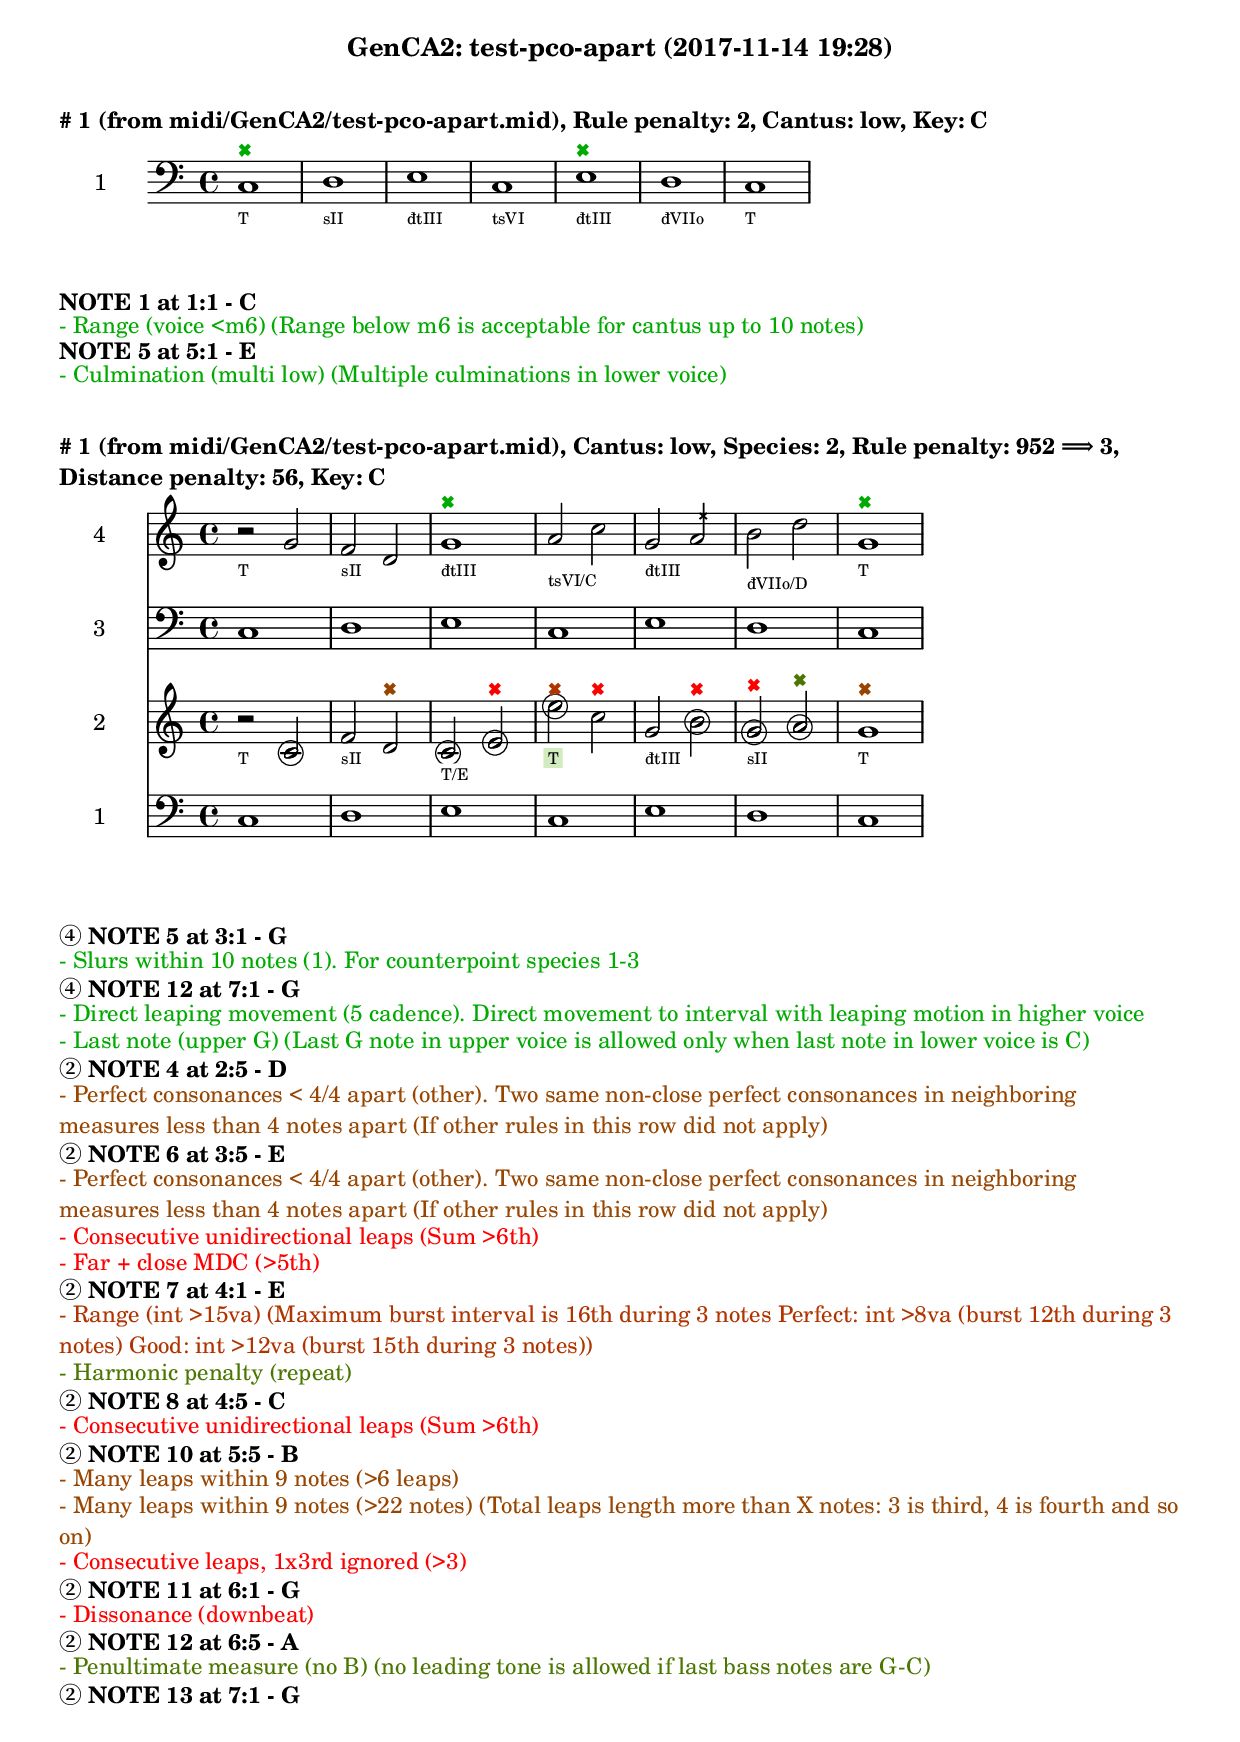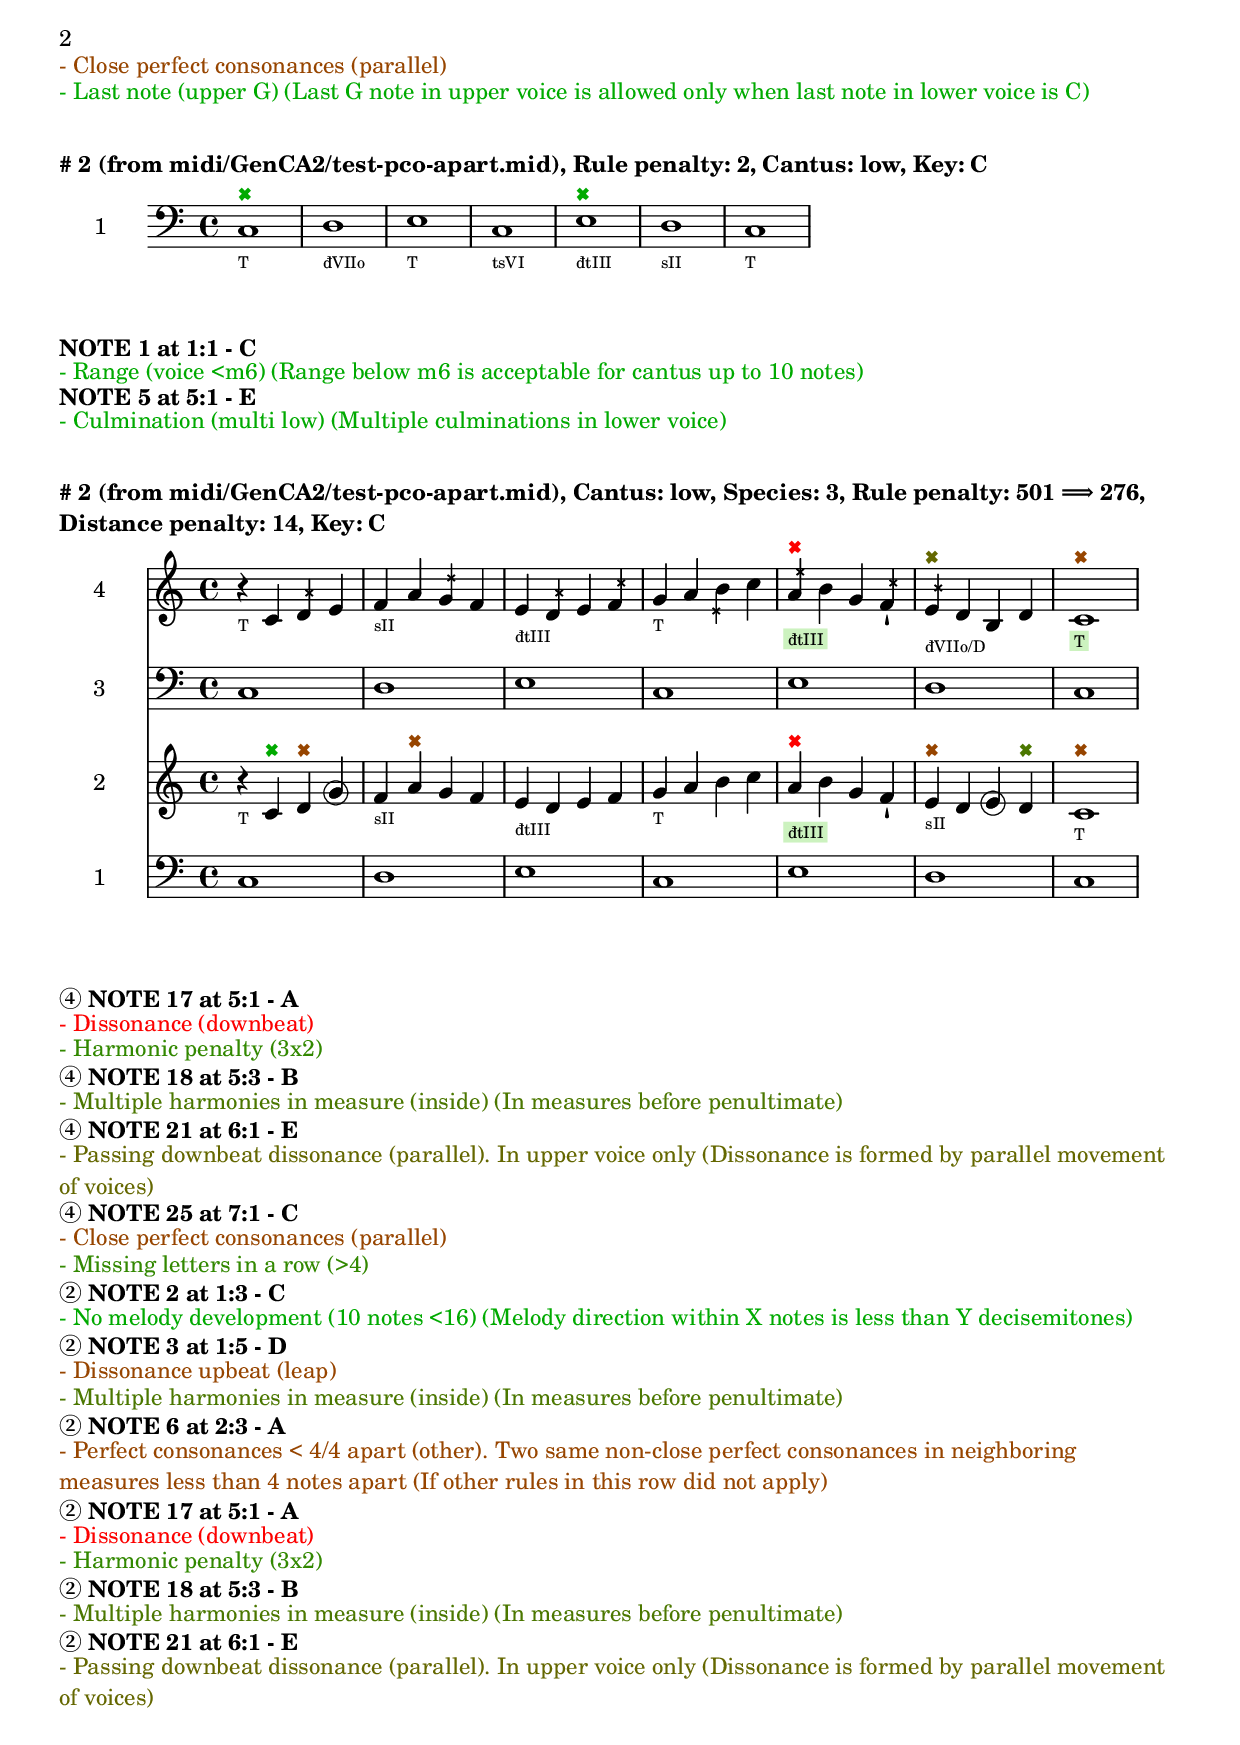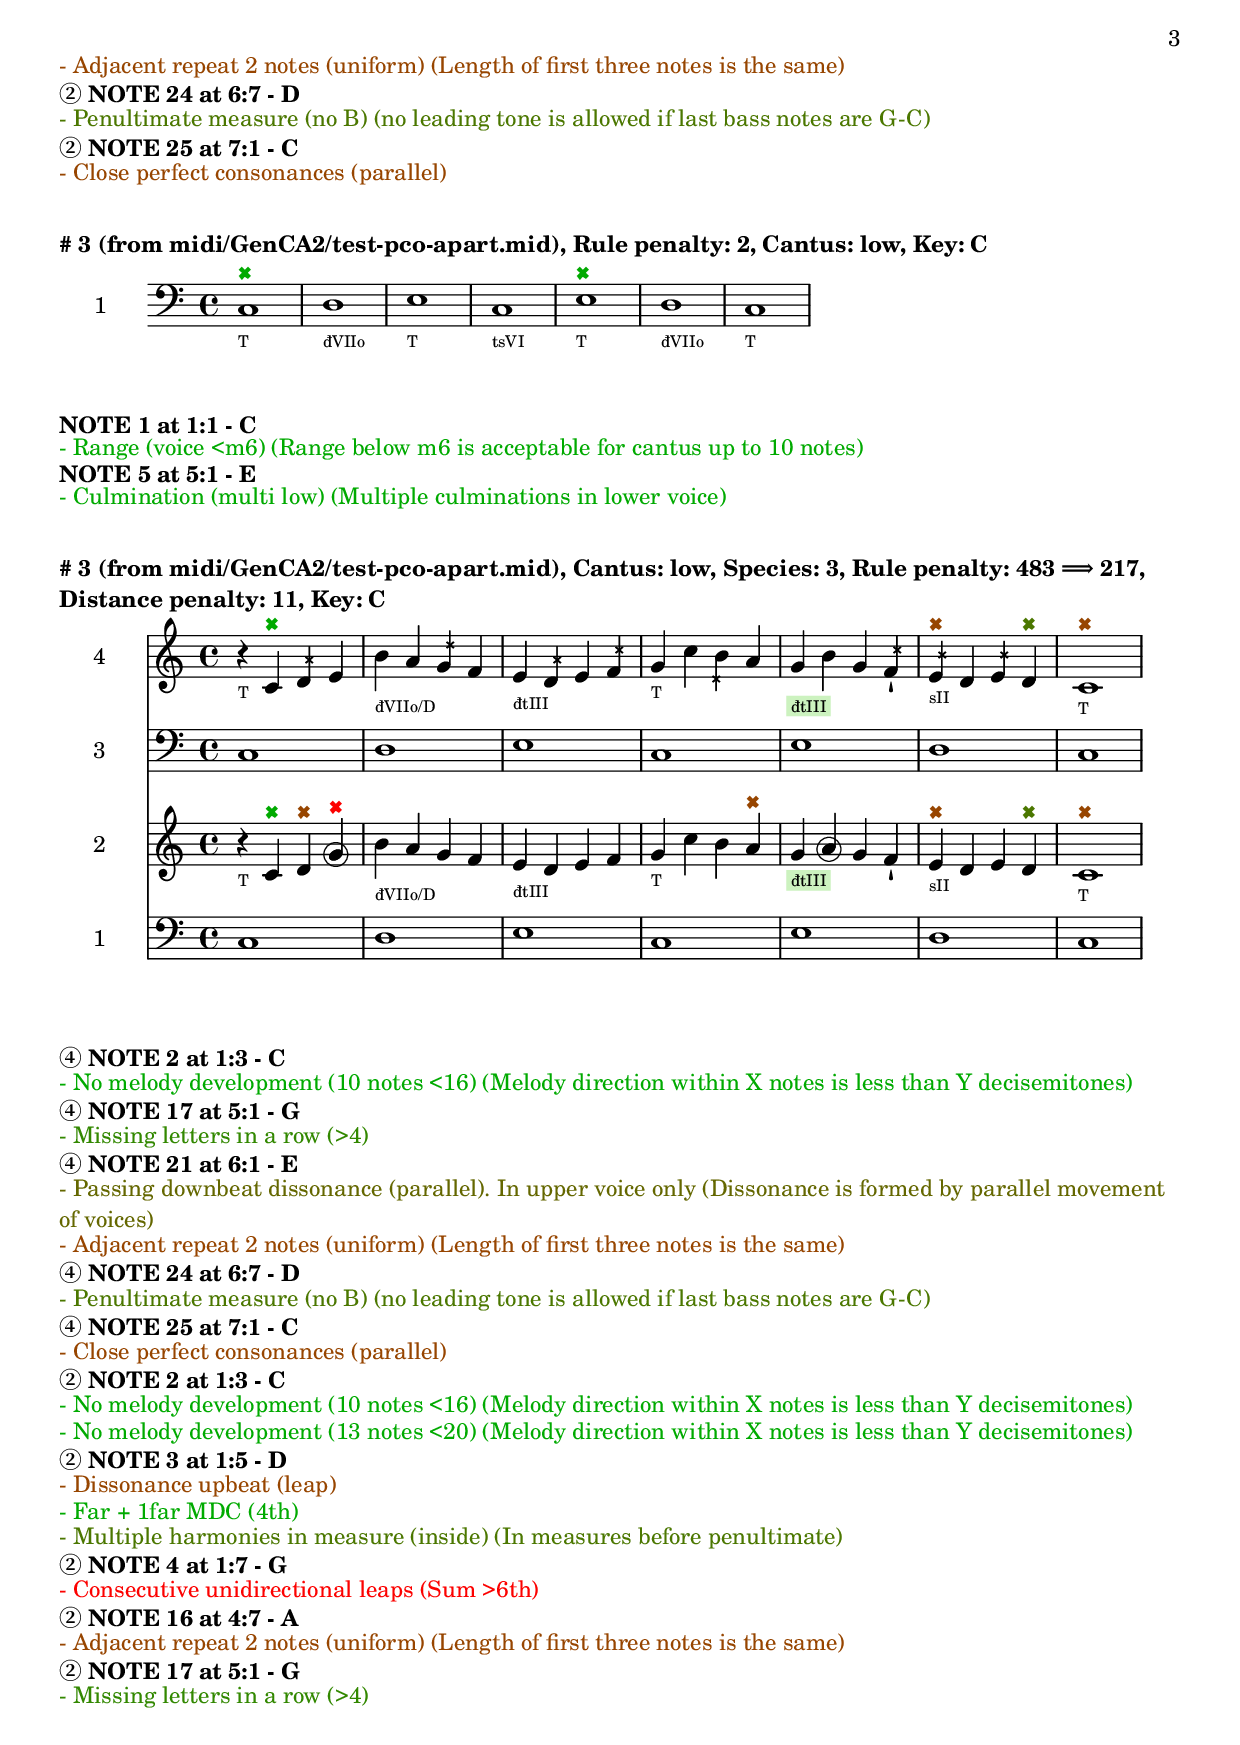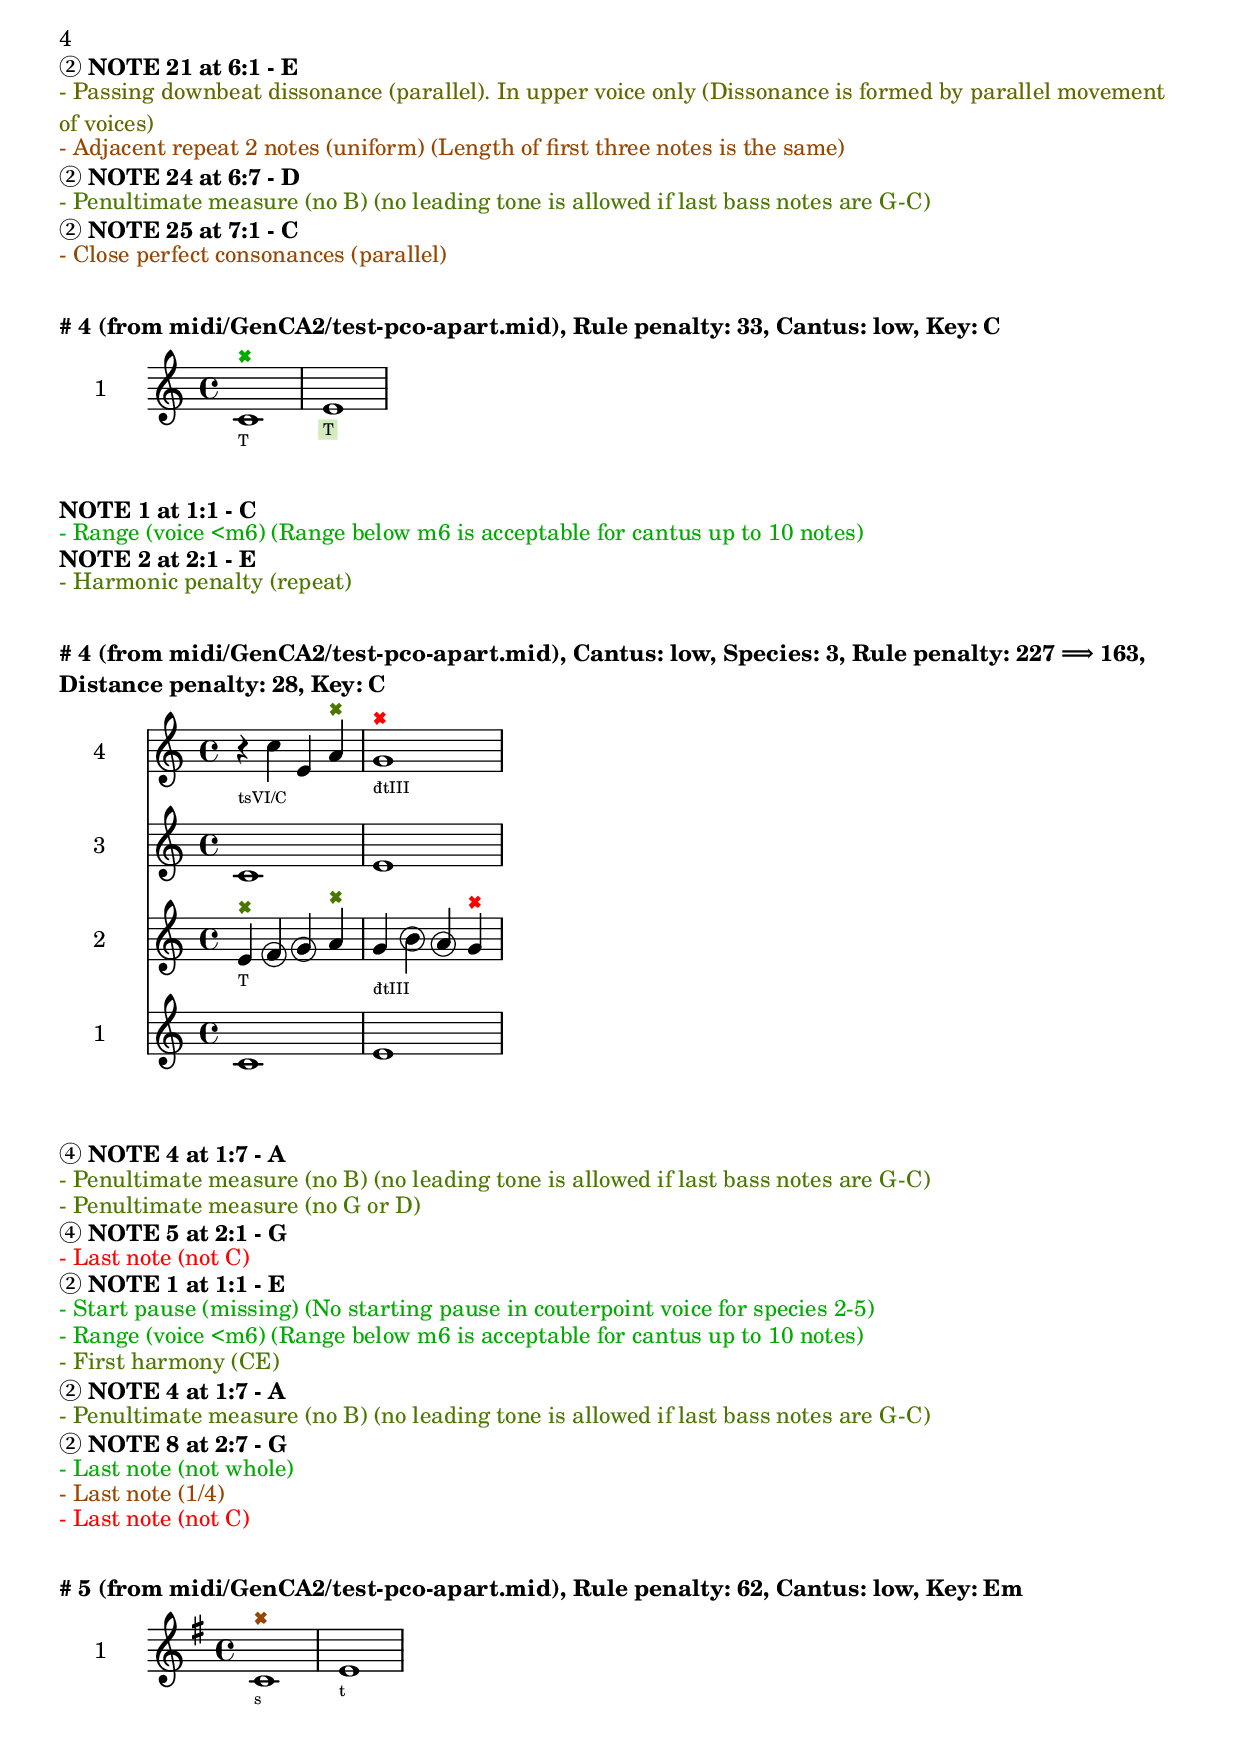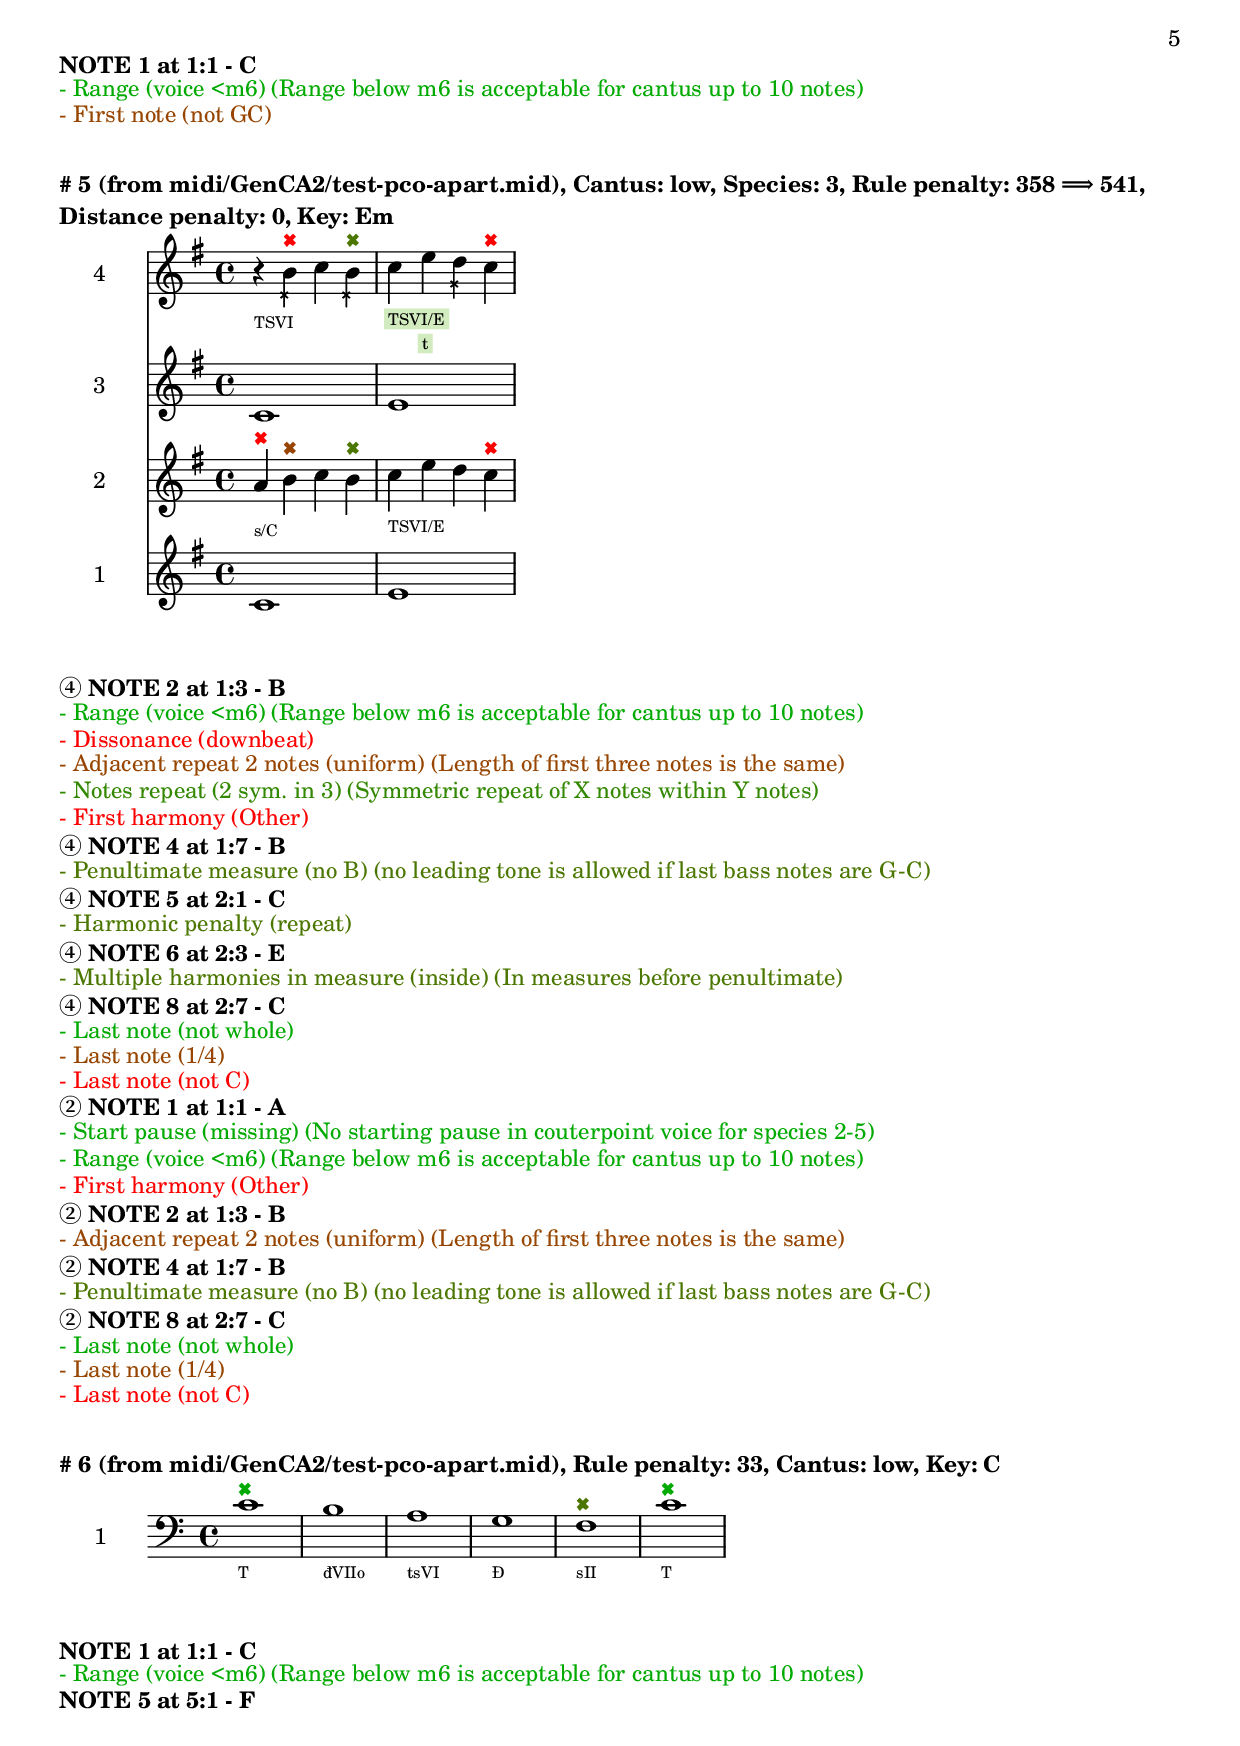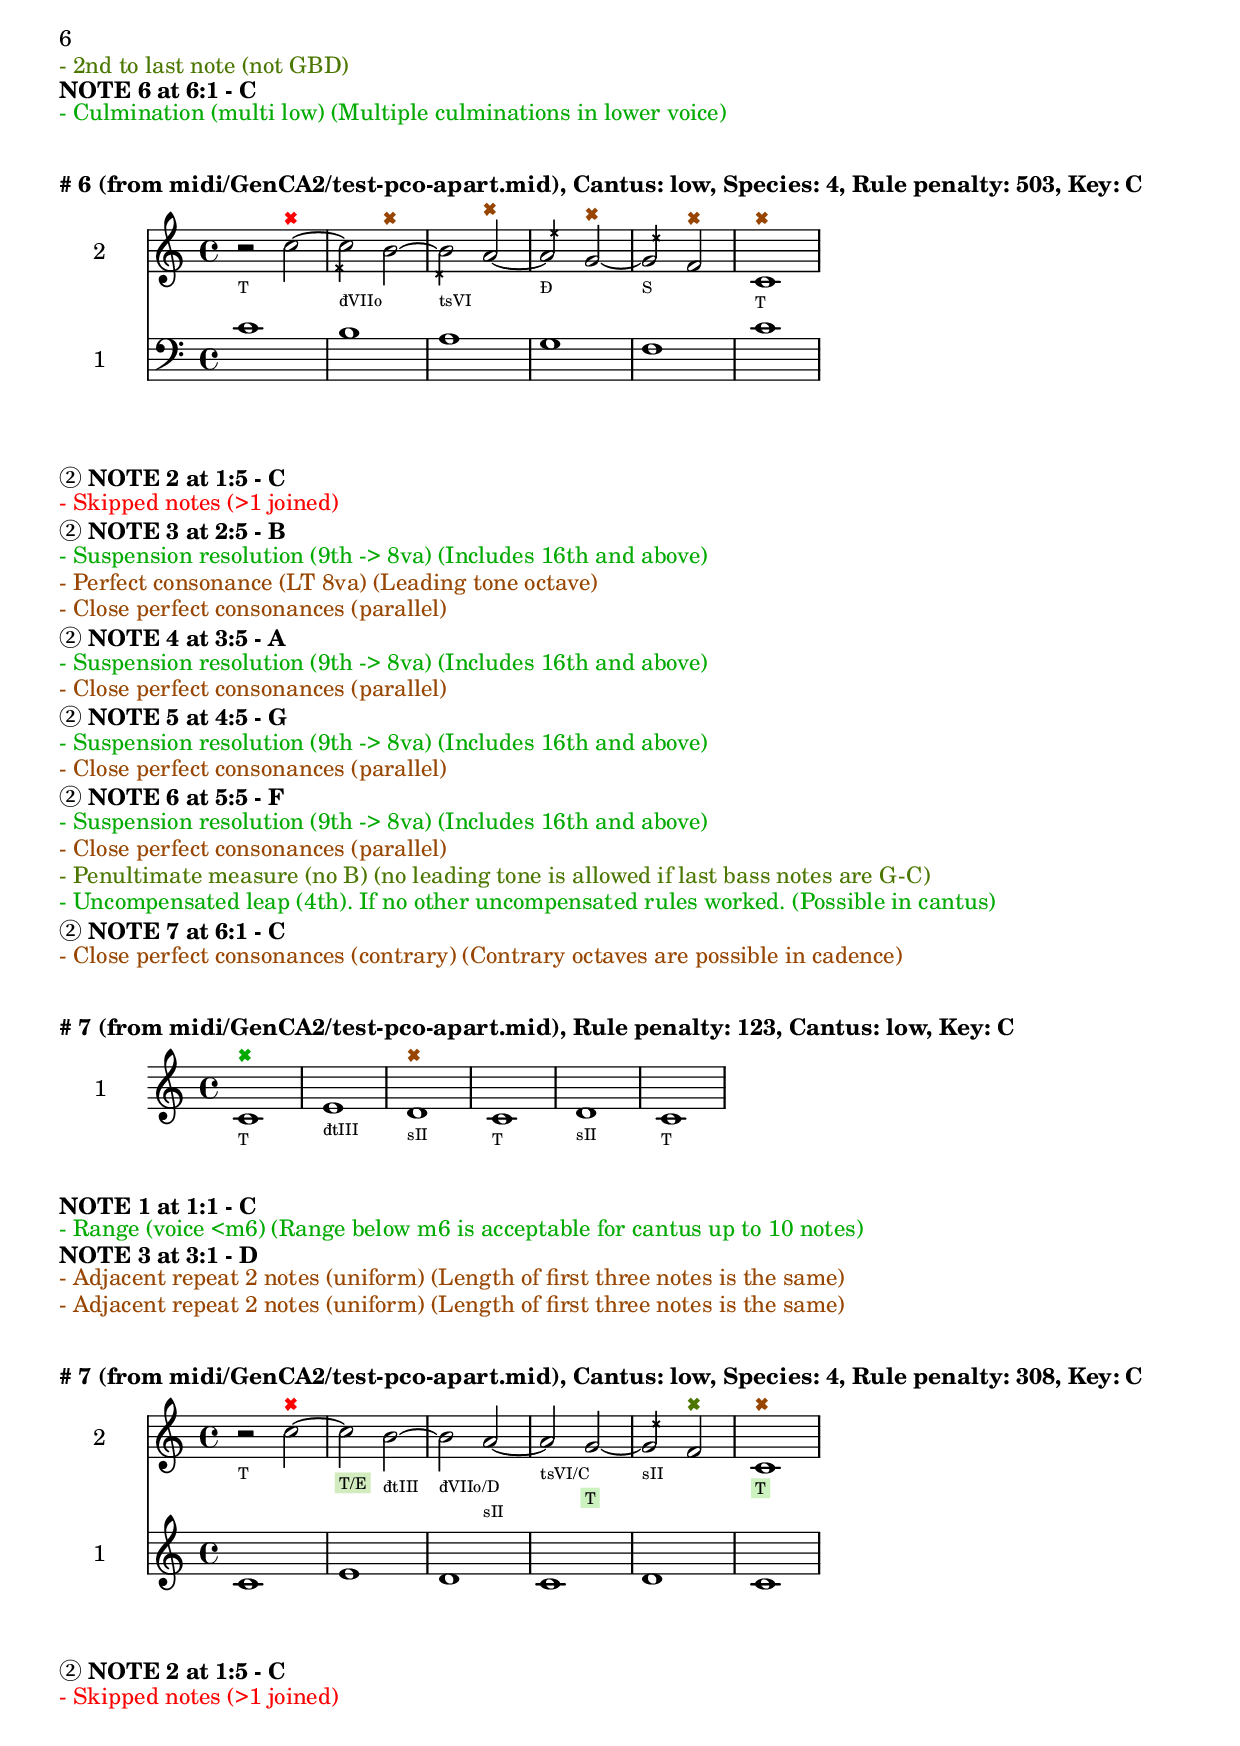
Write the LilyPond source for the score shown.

\version "2.18.2"
\language "english"
\paper { #(include-special-characters) }
circle =
\once \override NoteHead.stencil = #(lambda (grob)
    (let* ((note (ly:note-head::print grob))
           (combo-stencil (ly:stencil-add
               note
               (circle-stencil note 0.1 0.4))))
          (ly:make-stencil (ly:stencil-expr combo-stencil)
            (ly:stencil-extent note X)
            (ly:stencil-extent note Y))))
speakOn = {
  \override Stem.stencil =
    #(lambda (grob)
       (let* ((x-parent (ly:grob-parent grob X))
              (is-rest? (ly:grob? (ly:grob-object x-parent 'rest))))
         (if is-rest?
             empty-stencil
             (ly:stencil-combine-at-edge
              (ly:stem::print grob)
              Y
              (- (ly:grob-property grob 'direction))
              (grob-interpret-markup grob
                                     (markup #:center-align #:fontsize -4
                                             #:musicglyph "noteheads.s2cross"))
              -2.3))))
}

speakOff = {
  \revert Stem.stencil
  \revert Flag.stencil
}

#(define-markup-command (on-color layout props color arg) (color? markup?)
   (let* ((stencil (interpret-markup layout props arg))
          (X-ext (ly:stencil-extent stencil X))
          (Y-ext (ly:stencil-extent stencil Y)))
     (ly:stencil-add (ly:make-stencil
                      (list 'color color
                        (ly:stencil-expr (ly:round-filled-box X-ext Y-ext 0))
                        X-ext Y-ext)) stencil)))

\header {
  subtitle = "GenCA2: test-pco-apart (2017-11-14 19:28)"
}

\markup \wordwrap \bold {
      \vspace #2
"#"1 (from midi/GenCA2/test-pco-apart.mid), Rule penalty: 2, Cantus: low, Key: C
}
<<
\new Staff {
  \set Staff.instrumentName = #"1"
  \clef "bass" \key c \major  \accidentalStyle modern-cautionary
  \time 4/4
  % \set Score.barNumberVisibility = #(every-nth-bar-number-visible 4)
  % \override Score.BarNumber.break-visibility = ##(#f #t #t)
  \new Voice \with {
  	\remove "Note_heads_engraver"
  	\consists "Completion_heads_engraver"
  	\remove "Rest_engraver"
  	\consists "Completion_rest_engraver"
  }

  {  \speakOff \revert NoteHead.style c1
_\markup{ \teeny \on-color #(rgb-color 1 1 1) \pad-markup #0.4 "T" }
^\markup{ \tiny \with-color #(rgb-color 0.000 0.667 0.000) \char ##x2716  }
 \speakOff \revert NoteHead.style d1
_\markup{ \teeny \on-color #(rgb-color 1 1 1) \pad-markup #0.4 "sII" }
 \speakOff \revert NoteHead.style e1
_\markup{ \teeny \on-color #(rgb-color 1 1 1) \pad-markup #0.4 \concat { \char ##x0111 "tIII" }  }
 \speakOff \revert NoteHead.style c1
_\markup{ \teeny \on-color #(rgb-color 1 1 1) \pad-markup #0.4 "tsVI" }
 \speakOff \revert NoteHead.style e1
_\markup{ \teeny \on-color #(rgb-color 1 1 1) \pad-markup #0.4 \concat { \char ##x0111 "tIII" }  }
^\markup{ \tiny \with-color #(rgb-color 0.000 0.667 0.000) \char ##x2716  }
 \speakOff \revert NoteHead.style d1
_\markup{ \teeny \on-color #(rgb-color 1 1 1) \pad-markup #0.4 \concat { \char ##x0111 "VIIo" }  }
 \speakOff \revert NoteHead.style c1
_\markup{ \teeny \on-color #(rgb-color 1 1 1) \pad-markup #0.4 "T" }

  }
}
>>
\markup \wordwrap \bold {
  NOTE 1 at 1:1 - C

}
\markup \wordwrap \with-color #(rgb-color 0.000 0.667 0.000) {
  - Range (voice <m6) (Range below m6 is acceptable for cantus up to 10 notes)

}
\markup \wordwrap \bold {
  NOTE 5 at 5:1 - E

}
\markup \wordwrap \with-color #(rgb-color 0.000 0.667 0.000) {
  - Culmination (multi low) (Multiple culminations in lower voice)

}
\markup \wordwrap \bold {
      \vspace #2
"#"1 (from midi/GenCA2/test-pco-apart.mid), Cantus: low, Species: 2, Rule penalty: 952  \char ##x27F9  3, Distance penalty: 56, Key: C
}
<<
\new Staff {
  \set Staff.instrumentName = #"4"
  \clef "treble" \key c \major  \accidentalStyle modern-cautionary
  \time 4/4
  % \set Score.barNumberVisibility = #(every-nth-bar-number-visible 4)
  % \override Score.BarNumber.break-visibility = ##(#f #t #t)
  \new Voice \with {
  	\remove "Note_heads_engraver"
  	\consists "Completion_heads_engraver"
  	\remove "Rest_engraver"
  	\consists "Completion_rest_engraver"
  }

  { r2
_\markup{ \teeny \on-color #(rgb-color 1 1 1) \pad-markup #0.4 "T" }
 \speakOff \revert NoteHead.style g'2
 \speakOff \revert NoteHead.style f'2
_\markup{ \teeny \on-color #(rgb-color 1 1 1) \pad-markup #0.4 "sII" }
 \speakOff \revert NoteHead.style d'2
 \speakOff \revert NoteHead.style g'1
_\markup{ \teeny \on-color #(rgb-color 1 1 1) \pad-markup #0.4 \concat { \char ##x0111 "tIII" }  }
^\markup{ \tiny \with-color #(rgb-color 0.000 0.667 0.000) \char ##x2716  }
 \speakOff \revert NoteHead.style a'2
_\markup{ \teeny \on-color #(rgb-color 1 1 1) \pad-markup #0.4 "tsVI/C" }
 \speakOff \revert NoteHead.style c''2
 \speakOff \revert NoteHead.style g'2
_\markup{ \teeny \on-color #(rgb-color 1 1 1) \pad-markup #0.4 \concat { \char ##x0111 "tIII" }  }
 \revert NoteHead.style \speakOn a'2
 \speakOff \revert NoteHead.style b'2
_\markup{ \teeny \on-color #(rgb-color 1 1 1) \pad-markup #0.4 \concat { \char ##x0111 "VIIo/D" }  }
 \speakOff \revert NoteHead.style d''2
 \speakOff \revert NoteHead.style g'1
_\markup{ \teeny \on-color #(rgb-color 1 1 1) \pad-markup #0.4 "T" }
^\markup{ \tiny \with-color #(rgb-color 0.000 0.667 0.000) \char ##x2716  }

  }
}
\new Staff {
  \set Staff.instrumentName = #"3"
  \clef "bass" \key c \major  \accidentalStyle modern-cautionary
  \time 4/4
  % \set Score.barNumberVisibility = #(every-nth-bar-number-visible 4)
  % \override Score.BarNumber.break-visibility = ##(#f #t #t)
  \new Voice \with {
  	\remove "Note_heads_engraver"
  	\consists "Completion_heads_engraver"
  	\remove "Rest_engraver"
  	\consists "Completion_rest_engraver"
  }

  {  \speakOff \revert NoteHead.style c1
 \speakOff \revert NoteHead.style d1
 \speakOff \revert NoteHead.style e1
 \speakOff \revert NoteHead.style c1
 \speakOff \revert NoteHead.style e1
 \speakOff \revert NoteHead.style d1
 \speakOff \revert NoteHead.style c1

  }
}
\new Staff {
  \set Staff.instrumentName = #"2"
  \clef "treble" \key c \major  \accidentalStyle modern-cautionary
  \time 4/4
  % \set Score.barNumberVisibility = #(every-nth-bar-number-visible 4)
  % \override Score.BarNumber.break-visibility = ##(#f #t #t)
  \new Voice \with {
  	\remove "Note_heads_engraver"
  	\consists "Completion_heads_engraver"
  	\remove "Rest_engraver"
  	\consists "Completion_rest_engraver"
  }

  { r2
_\markup{ \teeny \on-color #(rgb-color 1 1 1) \pad-markup #0.4 "T" }
 \speakOff \revert NoteHead.style  \circle c'2
 \speakOff \revert NoteHead.style f'2
_\markup{ \teeny \on-color #(rgb-color 1 1 1) \pad-markup #0.4 "sII" }
 \speakOff \revert NoteHead.style d'2
^\markup{ \tiny \with-color #(rgb-color 0.592 0.269 0.000) \char ##x2716  }
 \speakOff \revert NoteHead.style  \circle c'2
_\markup{ \teeny \on-color #(rgb-color 1 1 1) \pad-markup #0.4 "T/E" }
 \speakOff \revert NoteHead.style  \circle e'2
^\markup{ \tiny \with-color #(rgb-color 0.988 0.005 0.000) \char ##x2716  }
 \speakOff \revert NoteHead.style  \circle e''2
_\markup{ \teeny \on-color #(rgb-color 0.824 0.925 0.750) \pad-markup #0.4 "T" }
^\markup{ \tiny \with-color #(rgb-color 0.690 0.204 0.000) \char ##x2716  }
 \speakOff \revert NoteHead.style c''2
^\markup{ \tiny \with-color #(rgb-color 0.988 0.005 0.000) \char ##x2716  }
 \speakOff \revert NoteHead.style g'2
_\markup{ \teeny \on-color #(rgb-color 1 1 1) \pad-markup #0.4 \concat { \char ##x0111 "tIII" }  }
 \speakOff \revert NoteHead.style  \circle b'2
^\markup{ \tiny \with-color #(rgb-color 0.988 0.005 0.000) \char ##x2716  }
 \speakOff \revert NoteHead.style  \circle g'2
_\markup{ \teeny \on-color #(rgb-color 1 1 1) \pad-markup #0.4 "sII" }
^\markup{ \tiny \with-color #(rgb-color 0.988 0.005 0.000) \char ##x2716  }
 \speakOff \revert NoteHead.style  \circle a'2
^\markup{ \tiny \with-color #(rgb-color 0.294 0.468 0.000) \char ##x2716  }
 \speakOff \revert NoteHead.style g'1
_\markup{ \teeny \on-color #(rgb-color 1 1 1) \pad-markup #0.4 "T" }
^\markup{ \tiny \with-color #(rgb-color 0.592 0.269 0.000) \char ##x2716  }

  }
}
\new Staff {
  \set Staff.instrumentName = #"1"
  \clef "bass" \key c \major  \accidentalStyle modern-cautionary
  \time 4/4
  % \set Score.barNumberVisibility = #(every-nth-bar-number-visible 4)
  % \override Score.BarNumber.break-visibility = ##(#f #t #t)
  \new Voice \with {
  	\remove "Note_heads_engraver"
  	\consists "Completion_heads_engraver"
  	\remove "Rest_engraver"
  	\consists "Completion_rest_engraver"
  }

  {  \speakOff \revert NoteHead.style c1
 \speakOff \revert NoteHead.style d1
 \speakOff \revert NoteHead.style e1
 \speakOff \revert NoteHead.style c1
 \speakOff \revert NoteHead.style e1
 \speakOff \revert NoteHead.style d1
 \speakOff \revert NoteHead.style c1

  }
}
>>
\markup \wordwrap \bold {
  \char ##x2463 NOTE 5 at 3:1 - G

}
\markup \wordwrap \with-color #(rgb-color 0.000 0.667 0.000) {
  - Slurs within 10 notes (1). For counterpoint species 1-3

}
\markup \wordwrap \bold {
  \char ##x2463 NOTE 12 at 7:1 - G

}
\markup \wordwrap \with-color #(rgb-color 0.000 0.667 0.000) {
  - Direct leaping movement (5 cadence). Direct movement to interval with leaping motion in higher voice

}
\markup \wordwrap \with-color #(rgb-color 0.000 0.667 0.000) {
  - Last note (upper G) (Last G note in upper voice is allowed only when last note in lower voice is C)

}
\markup \wordwrap \bold {
  \char ##x2461 NOTE 4 at 2:5 - D

}
\markup \wordwrap \with-color #(rgb-color 0.592 0.269 0.000) {
  - Perfect consonances < 4/4 apart (other). Two same non-close perfect consonances in neighboring measures less than 4 notes apart (If other rules in this row did not apply)

}
\markup \wordwrap \bold {
  \char ##x2461 NOTE 6 at 3:5 - E

}
\markup \wordwrap \with-color #(rgb-color 0.592 0.269 0.000) {
  - Perfect consonances < 4/4 apart (other). Two same non-close perfect consonances in neighboring measures less than 4 notes apart (If other rules in this row did not apply)

}
\markup \wordwrap \with-color #(rgb-color 0.988 0.005 0.000) {
  - Consecutive unidirectional leaps (Sum >6th)

}
\markup \wordwrap \with-color #(rgb-color 0.988 0.005 0.000) {
  - Far + close MDC (>5th)

}
\markup \wordwrap \bold {
  \char ##x2461 NOTE 7 at 4:1 - E

}
\markup \wordwrap \with-color #(rgb-color 0.690 0.204 0.000) {
  - Range (int >15va) (Maximum burst interval is 16th during 3 notes  Perfect: int >8va (burst 12th during 3 notes) Good: int >12va (burst 15th during 3 notes))

}
\markup \wordwrap \with-color #(rgb-color 0.294 0.468 0.000) {
  - Harmonic penalty (repeat)

}
\markup \wordwrap \bold {
  \char ##x2461 NOTE 8 at 4:5 - C

}
\markup \wordwrap \with-color #(rgb-color 0.988 0.005 0.000) {
  - Consecutive unidirectional leaps (Sum >6th)

}
\markup \wordwrap \bold {
  \char ##x2461 NOTE 10 at 5:5 - B

}
\markup \wordwrap \with-color #(rgb-color 0.592 0.269 0.000) {
  - Many leaps within 9 notes (>6 leaps)

}
\markup \wordwrap \with-color #(rgb-color 0.592 0.269 0.000) {
  - Many leaps within 9 notes (>22 notes) (Total leaps length more than X notes:  3 is third, 4 is fourth and so on)

}
\markup \wordwrap \with-color #(rgb-color 0.988 0.005 0.000) {
  - Consecutive leaps, 1x3rd ignored (>3)

}
\markup \wordwrap \bold {
  \char ##x2461 NOTE 11 at 6:1 - G

}
\markup \wordwrap \with-color #(rgb-color 0.988 0.005 0.000) {
  - Dissonance (downbeat)

}
\markup \wordwrap \bold {
  \char ##x2461 NOTE 12 at 6:5 - A

}
\markup \wordwrap \with-color #(rgb-color 0.294 0.468 0.000) {
  - Penultimate measure (no B) (no leading tone is allowed if last bass notes are G-C)

}
\markup \wordwrap \bold {
  \char ##x2461 NOTE 13 at 7:1 - G

}
\markup \wordwrap \with-color #(rgb-color 0.592 0.269 0.000) {
  - Close perfect consonances (parallel)

}
\markup \wordwrap \with-color #(rgb-color 0.000 0.667 0.000) {
  - Last note (upper G) (Last G note in upper voice is allowed only when last note in lower voice is C)

}
\markup \wordwrap \bold {
      \vspace #2
"#"2 (from midi/GenCA2/test-pco-apart.mid), Rule penalty: 2, Cantus: low, Key: C
}
<<
\new Staff {
  \set Staff.instrumentName = #"1"
  \clef "bass" \key c \major  \accidentalStyle modern-cautionary
  \time 4/4
  % \set Score.barNumberVisibility = #(every-nth-bar-number-visible 4)
  % \override Score.BarNumber.break-visibility = ##(#f #t #t)
  \new Voice \with {
  	\remove "Note_heads_engraver"
  	\consists "Completion_heads_engraver"
  	\remove "Rest_engraver"
  	\consists "Completion_rest_engraver"
  }

  {  \speakOff \revert NoteHead.style c1
_\markup{ \teeny \on-color #(rgb-color 1 1 1) \pad-markup #0.4 "T" }
^\markup{ \tiny \with-color #(rgb-color 0.000 0.667 0.000) \char ##x2716  }
 \speakOff \revert NoteHead.style d1
_\markup{ \teeny \on-color #(rgb-color 1 1 1) \pad-markup #0.4 \concat { \char ##x0111 "VIIo" }  }
 \speakOff \revert NoteHead.style e1
_\markup{ \teeny \on-color #(rgb-color 1 1 1) \pad-markup #0.4 "T" }
 \speakOff \revert NoteHead.style c1
_\markup{ \teeny \on-color #(rgb-color 1 1 1) \pad-markup #0.4 "tsVI" }
 \speakOff \revert NoteHead.style e1
_\markup{ \teeny \on-color #(rgb-color 1 1 1) \pad-markup #0.4 \concat { \char ##x0111 "tIII" }  }
^\markup{ \tiny \with-color #(rgb-color 0.000 0.667 0.000) \char ##x2716  }
 \speakOff \revert NoteHead.style d1
_\markup{ \teeny \on-color #(rgb-color 1 1 1) \pad-markup #0.4 "sII" }
 \speakOff \revert NoteHead.style c1
_\markup{ \teeny \on-color #(rgb-color 1 1 1) \pad-markup #0.4 "T" }

  }
}
>>
\markup \wordwrap \bold {
  NOTE 1 at 1:1 - C

}
\markup \wordwrap \with-color #(rgb-color 0.000 0.667 0.000) {
  - Range (voice <m6) (Range below m6 is acceptable for cantus up to 10 notes)

}
\markup \wordwrap \bold {
  NOTE 5 at 5:1 - E

}
\markup \wordwrap \with-color #(rgb-color 0.000 0.667 0.000) {
  - Culmination (multi low) (Multiple culminations in lower voice)

}
\markup \wordwrap \bold {
      \vspace #2
"#"2 (from midi/GenCA2/test-pco-apart.mid), Cantus: low, Species: 3, Rule penalty: 501  \char ##x27F9  276, Distance penalty: 14, Key: C
}
<<
\new Staff {
  \set Staff.instrumentName = #"4"
  \clef "treble" \key c \major  \accidentalStyle modern-cautionary
  \time 4/4
  % \set Score.barNumberVisibility = #(every-nth-bar-number-visible 4)
  % \override Score.BarNumber.break-visibility = ##(#f #t #t)
  \new Voice \with {
  	\remove "Note_heads_engraver"
  	\consists "Completion_heads_engraver"
  	\remove "Rest_engraver"
  	\consists "Completion_rest_engraver"
  }

  { r4
_\markup{ \teeny \on-color #(rgb-color 1 1 1) \pad-markup #0.4 "T" }
 \speakOff \revert NoteHead.style c'4
 \revert NoteHead.style \speakOn d'4
 \speakOff \revert NoteHead.style e'4
 \speakOff \revert NoteHead.style f'4
_\markup{ \teeny \on-color #(rgb-color 1 1 1) \pad-markup #0.4 "sII" }
 \speakOff \revert NoteHead.style a'4
 \revert NoteHead.style \speakOn g'4
 \speakOff \revert NoteHead.style f'4
 \speakOff \revert NoteHead.style e'4
_\markup{ \teeny \on-color #(rgb-color 1 1 1) \pad-markup #0.4 \concat { \char ##x0111 "tIII" }  }
 \revert NoteHead.style \speakOn d'4
 \speakOff \revert NoteHead.style e'4
 \revert NoteHead.style \speakOn f'4
 \speakOff \revert NoteHead.style g'4
_\markup{ \teeny \on-color #(rgb-color 1 1 1) \pad-markup #0.4 "T" }
 \speakOff \revert NoteHead.style a'4
 \revert NoteHead.style \speakOn b'4
 \speakOff \revert NoteHead.style c''4
 \revert NoteHead.style \speakOn a'4
_\markup{ \teeny \on-color #(rgb-color 0.799 0.950 0.750) \pad-markup #0.4 \concat { \char ##x0111 "tIII" }  }
^\markup{ \tiny \with-color #(rgb-color 0.988 0.005 0.000) \char ##x2716  }
 \speakOff \revert NoteHead.style b'4
 \speakOff \revert NoteHead.style g'4
 \revert NoteHead.style \speakOn f'4
  \staccatissimo  \revert NoteHead.style \speakOn e'4
_\markup{ \teeny \on-color #(rgb-color 1 1 1) \pad-markup #0.4 \concat { \char ##x0111 "VIIo/D" }  }
^\markup{ \tiny \with-color #(rgb-color 0.392 0.403 0.000) \char ##x2716  }
 \speakOff \revert NoteHead.style d'4
 \speakOff \revert NoteHead.style b4
 \speakOff \revert NoteHead.style d'4
 \speakOff \revert NoteHead.style c'1
_\markup{ \teeny \on-color #(rgb-color 0.799 0.950 0.750) \pad-markup #0.4 "T" }
^\markup{ \tiny \with-color #(rgb-color 0.592 0.269 0.000) \char ##x2716  }

  }
}
\new Staff {
  \set Staff.instrumentName = #"3"
  \clef "bass" \key c \major  \accidentalStyle modern-cautionary
  \time 4/4
  % \set Score.barNumberVisibility = #(every-nth-bar-number-visible 4)
  % \override Score.BarNumber.break-visibility = ##(#f #t #t)
  \new Voice \with {
  	\remove "Note_heads_engraver"
  	\consists "Completion_heads_engraver"
  	\remove "Rest_engraver"
  	\consists "Completion_rest_engraver"
  }

  {  \speakOff \revert NoteHead.style c1
 \speakOff \revert NoteHead.style d1
 \speakOff \revert NoteHead.style e1
 \speakOff \revert NoteHead.style c1
 \speakOff \revert NoteHead.style e1
 \speakOff \revert NoteHead.style d1
 \speakOff \revert NoteHead.style c1

  }
}
\new Staff {
  \set Staff.instrumentName = #"2"
  \clef "treble" \key c \major  \accidentalStyle modern-cautionary
  \time 4/4
  % \set Score.barNumberVisibility = #(every-nth-bar-number-visible 4)
  % \override Score.BarNumber.break-visibility = ##(#f #t #t)
  \new Voice \with {
  	\remove "Note_heads_engraver"
  	\consists "Completion_heads_engraver"
  	\remove "Rest_engraver"
  	\consists "Completion_rest_engraver"
  }

  { r4
_\markup{ \teeny \on-color #(rgb-color 1 1 1) \pad-markup #0.4 "T" }
 \speakOff \revert NoteHead.style c'4
^\markup{ \tiny \with-color #(rgb-color 0.000 0.667 0.000) \char ##x2716  }
 \speakOff \revert NoteHead.style d'4
^\markup{ \tiny \with-color #(rgb-color 0.592 0.269 0.000) \char ##x2716  }
 \speakOff \revert NoteHead.style  \circle g'4
 \speakOff \revert NoteHead.style f'4
_\markup{ \teeny \on-color #(rgb-color 1 1 1) \pad-markup #0.4 "sII" }
 \speakOff \revert NoteHead.style a'4
^\markup{ \tiny \with-color #(rgb-color 0.592 0.269 0.000) \char ##x2716  }
 \speakOff \revert NoteHead.style g'4
 \speakOff \revert NoteHead.style f'4
 \speakOff \revert NoteHead.style e'4
_\markup{ \teeny \on-color #(rgb-color 1 1 1) \pad-markup #0.4 \concat { \char ##x0111 "tIII" }  }
 \speakOff \revert NoteHead.style d'4
 \speakOff \revert NoteHead.style e'4
 \speakOff \revert NoteHead.style f'4
 \speakOff \revert NoteHead.style g'4
_\markup{ \teeny \on-color #(rgb-color 1 1 1) \pad-markup #0.4 "T" }
 \speakOff \revert NoteHead.style a'4
 \speakOff \revert NoteHead.style b'4
 \speakOff \revert NoteHead.style c''4
 \speakOff \revert NoteHead.style a'4
_\markup{ \teeny \on-color #(rgb-color 0.799 0.950 0.750) \pad-markup #0.4 \concat { \char ##x0111 "tIII" }  }
^\markup{ \tiny \with-color #(rgb-color 0.988 0.005 0.000) \char ##x2716  }
 \speakOff \revert NoteHead.style b'4
 \speakOff \revert NoteHead.style g'4
 \speakOff \revert NoteHead.style f'4
  \staccatissimo  \speakOff \revert NoteHead.style e'4
_\markup{ \teeny \on-color #(rgb-color 1 1 1) \pad-markup #0.4 "sII" }
^\markup{ \tiny \with-color #(rgb-color 0.592 0.269 0.000) \char ##x2716  }
 \speakOff \revert NoteHead.style d'4
 \speakOff \revert NoteHead.style  \circle e'4
 \speakOff \revert NoteHead.style d'4
^\markup{ \tiny \with-color #(rgb-color 0.294 0.468 0.000) \char ##x2716  }
 \speakOff \revert NoteHead.style c'1
_\markup{ \teeny \on-color #(rgb-color 1 1 1) \pad-markup #0.4 "T" }
^\markup{ \tiny \with-color #(rgb-color 0.592 0.269 0.000) \char ##x2716  }

  }
}
\new Staff {
  \set Staff.instrumentName = #"1"
  \clef "bass" \key c \major  \accidentalStyle modern-cautionary
  \time 4/4
  % \set Score.barNumberVisibility = #(every-nth-bar-number-visible 4)
  % \override Score.BarNumber.break-visibility = ##(#f #t #t)
  \new Voice \with {
  	\remove "Note_heads_engraver"
  	\consists "Completion_heads_engraver"
  	\remove "Rest_engraver"
  	\consists "Completion_rest_engraver"
  }

  {  \speakOff \revert NoteHead.style c1
 \speakOff \revert NoteHead.style d1
 \speakOff \revert NoteHead.style e1
 \speakOff \revert NoteHead.style c1
 \speakOff \revert NoteHead.style e1
 \speakOff \revert NoteHead.style d1
 \speakOff \revert NoteHead.style c1

  }
}
>>
\markup \wordwrap \bold {
  \char ##x2463 NOTE 17 at 5:1 - A

}
\markup \wordwrap \with-color #(rgb-color 0.988 0.005 0.000) {
  - Dissonance (downbeat)

}
\markup \wordwrap \with-color #(rgb-color 0.196 0.533 0.000) {
  - Harmonic penalty (3x2)

}
\markup \wordwrap \bold {
  \char ##x2463 NOTE 18 at 5:3 - B

}
\markup \wordwrap \with-color #(rgb-color 0.294 0.468 0.000) {
  - Multiple harmonies in measure (inside) (In measures before penultimate)

}
\markup \wordwrap \bold {
  \char ##x2463 NOTE 21 at 6:1 - E

}
\markup \wordwrap \with-color #(rgb-color 0.392 0.403 0.000) {
  - Passing downbeat dissonance (parallel). In upper voice only (Dissonance is formed by parallel movement of voices)

}
\markup \wordwrap \bold {
  \char ##x2463 NOTE 25 at 7:1 - C

}
\markup \wordwrap \with-color #(rgb-color 0.592 0.269 0.000) {
  - Close perfect consonances (parallel)

}
\markup \wordwrap \with-color #(rgb-color 0.196 0.533 0.000) {
  - Missing letters in a row (>4)

}
\markup \wordwrap \bold {
  \char ##x2461 NOTE 2 at 1:3 - C

}
\markup \wordwrap \with-color #(rgb-color 0.000 0.667 0.000) {
  - No melody development (10 notes <16) (Melody direction within X notes is less than Y decisemitones)

}
\markup \wordwrap \bold {
  \char ##x2461 NOTE 3 at 1:5 - D

}
\markup \wordwrap \with-color #(rgb-color 0.592 0.269 0.000) {
  - Dissonance upbeat (leap)

}
\markup \wordwrap \with-color #(rgb-color 0.294 0.468 0.000) {
  - Multiple harmonies in measure (inside) (In measures before penultimate)

}
\markup \wordwrap \bold {
  \char ##x2461 NOTE 6 at 2:3 - A

}
\markup \wordwrap \with-color #(rgb-color 0.592 0.269 0.000) {
  - Perfect consonances < 4/4 apart (other). Two same non-close perfect consonances in neighboring measures less than 4 notes apart (If other rules in this row did not apply)

}
\markup \wordwrap \bold {
  \char ##x2461 NOTE 17 at 5:1 - A

}
\markup \wordwrap \with-color #(rgb-color 0.988 0.005 0.000) {
  - Dissonance (downbeat)

}
\markup \wordwrap \with-color #(rgb-color 0.196 0.533 0.000) {
  - Harmonic penalty (3x2)

}
\markup \wordwrap \bold {
  \char ##x2461 NOTE 18 at 5:3 - B

}
\markup \wordwrap \with-color #(rgb-color 0.294 0.468 0.000) {
  - Multiple harmonies in measure (inside) (In measures before penultimate)

}
\markup \wordwrap \bold {
  \char ##x2461 NOTE 21 at 6:1 - E

}
\markup \wordwrap \with-color #(rgb-color 0.392 0.403 0.000) {
  - Passing downbeat dissonance (parallel). In upper voice only (Dissonance is formed by parallel movement of voices)

}
\markup \wordwrap \with-color #(rgb-color 0.592 0.269 0.000) {
  - Adjacent repeat 2 notes (uniform) (Length of first three notes is the same)

}
\markup \wordwrap \bold {
  \char ##x2461 NOTE 24 at 6:7 - D

}
\markup \wordwrap \with-color #(rgb-color 0.294 0.468 0.000) {
  - Penultimate measure (no B) (no leading tone is allowed if last bass notes are G-C)

}
\markup \wordwrap \bold {
  \char ##x2461 NOTE 25 at 7:1 - C

}
\markup \wordwrap \with-color #(rgb-color 0.592 0.269 0.000) {
  - Close perfect consonances (parallel)

}
\markup \wordwrap \bold {
      \vspace #2
"#"3 (from midi/GenCA2/test-pco-apart.mid), Rule penalty: 2, Cantus: low, Key: C
}
<<
\new Staff {
  \set Staff.instrumentName = #"1"
  \clef "bass" \key c \major  \accidentalStyle modern-cautionary
  \time 4/4
  % \set Score.barNumberVisibility = #(every-nth-bar-number-visible 4)
  % \override Score.BarNumber.break-visibility = ##(#f #t #t)
  \new Voice \with {
  	\remove "Note_heads_engraver"
  	\consists "Completion_heads_engraver"
  	\remove "Rest_engraver"
  	\consists "Completion_rest_engraver"
  }

  {  \speakOff \revert NoteHead.style c1
_\markup{ \teeny \on-color #(rgb-color 1 1 1) \pad-markup #0.4 "T" }
^\markup{ \tiny \with-color #(rgb-color 0.000 0.667 0.000) \char ##x2716  }
 \speakOff \revert NoteHead.style d1
_\markup{ \teeny \on-color #(rgb-color 1 1 1) \pad-markup #0.4 \concat { \char ##x0111 "VIIo" }  }
 \speakOff \revert NoteHead.style e1
_\markup{ \teeny \on-color #(rgb-color 1 1 1) \pad-markup #0.4 "T" }
 \speakOff \revert NoteHead.style c1
_\markup{ \teeny \on-color #(rgb-color 1 1 1) \pad-markup #0.4 "tsVI" }
 \speakOff \revert NoteHead.style e1
_\markup{ \teeny \on-color #(rgb-color 1 1 1) \pad-markup #0.4 "T" }
^\markup{ \tiny \with-color #(rgb-color 0.000 0.667 0.000) \char ##x2716  }
 \speakOff \revert NoteHead.style d1
_\markup{ \teeny \on-color #(rgb-color 1 1 1) \pad-markup #0.4 \concat { \char ##x0111 "VIIo" }  }
 \speakOff \revert NoteHead.style c1
_\markup{ \teeny \on-color #(rgb-color 1 1 1) \pad-markup #0.4 "T" }

  }
}
>>
\markup \wordwrap \bold {
  NOTE 1 at 1:1 - C

}
\markup \wordwrap \with-color #(rgb-color 0.000 0.667 0.000) {
  - Range (voice <m6) (Range below m6 is acceptable for cantus up to 10 notes)

}
\markup \wordwrap \bold {
  NOTE 5 at 5:1 - E

}
\markup \wordwrap \with-color #(rgb-color 0.000 0.667 0.000) {
  - Culmination (multi low) (Multiple culminations in lower voice)

}
\markup \wordwrap \bold {
      \vspace #2
"#"3 (from midi/GenCA2/test-pco-apart.mid), Cantus: low, Species: 3, Rule penalty: 483  \char ##x27F9  217, Distance penalty: 11, Key: C
}
<<
\new Staff {
  \set Staff.instrumentName = #"4"
  \clef "treble" \key c \major  \accidentalStyle modern-cautionary
  \time 4/4
  % \set Score.barNumberVisibility = #(every-nth-bar-number-visible 4)
  % \override Score.BarNumber.break-visibility = ##(#f #t #t)
  \new Voice \with {
  	\remove "Note_heads_engraver"
  	\consists "Completion_heads_engraver"
  	\remove "Rest_engraver"
  	\consists "Completion_rest_engraver"
  }

  { r4
_\markup{ \teeny \on-color #(rgb-color 1 1 1) \pad-markup #0.4 "T" }
 \speakOff \revert NoteHead.style c'4
^\markup{ \tiny \with-color #(rgb-color 0.000 0.667 0.000) \char ##x2716  }
 \revert NoteHead.style \speakOn d'4
 \speakOff \revert NoteHead.style e'4
 \speakOff \revert NoteHead.style b'4
_\markup{ \teeny \on-color #(rgb-color 1 1 1) \pad-markup #0.4 \concat { \char ##x0111 "VIIo/D" }  }
 \speakOff \revert NoteHead.style a'4
 \revert NoteHead.style \speakOn g'4
 \speakOff \revert NoteHead.style f'4
 \speakOff \revert NoteHead.style e'4
_\markup{ \teeny \on-color #(rgb-color 1 1 1) \pad-markup #0.4 \concat { \char ##x0111 "tIII" }  }
 \revert NoteHead.style \speakOn d'4
 \speakOff \revert NoteHead.style e'4
 \revert NoteHead.style \speakOn f'4
 \speakOff \revert NoteHead.style g'4
_\markup{ \teeny \on-color #(rgb-color 1 1 1) \pad-markup #0.4 "T" }
 \speakOff \revert NoteHead.style c''4
 \revert NoteHead.style \speakOn b'4
 \speakOff \revert NoteHead.style a'4
 \speakOff \revert NoteHead.style g'4
_\markup{ \teeny \on-color #(rgb-color 0.799 0.950 0.750) \pad-markup #0.4 \concat { \char ##x0111 "tIII" }  }
 \speakOff \revert NoteHead.style b'4
 \speakOff \revert NoteHead.style g'4
 \revert NoteHead.style \speakOn f'4
  \staccatissimo  \revert NoteHead.style \speakOn e'4
_\markup{ \teeny \on-color #(rgb-color 1 1 1) \pad-markup #0.4 "sII" }
^\markup{ \tiny \with-color #(rgb-color 0.592 0.269 0.000) \char ##x2716  }
 \speakOff \revert NoteHead.style d'4
 \revert NoteHead.style \speakOn e'4
 \speakOff \revert NoteHead.style d'4
^\markup{ \tiny \with-color #(rgb-color 0.294 0.468 0.000) \char ##x2716  }
 \speakOff \revert NoteHead.style c'1
_\markup{ \teeny \on-color #(rgb-color 1 1 1) \pad-markup #0.4 "T" }
^\markup{ \tiny \with-color #(rgb-color 0.592 0.269 0.000) \char ##x2716  }

  }
}
\new Staff {
  \set Staff.instrumentName = #"3"
  \clef "bass" \key c \major  \accidentalStyle modern-cautionary
  \time 4/4
  % \set Score.barNumberVisibility = #(every-nth-bar-number-visible 4)
  % \override Score.BarNumber.break-visibility = ##(#f #t #t)
  \new Voice \with {
  	\remove "Note_heads_engraver"
  	\consists "Completion_heads_engraver"
  	\remove "Rest_engraver"
  	\consists "Completion_rest_engraver"
  }

  {  \speakOff \revert NoteHead.style c1
 \speakOff \revert NoteHead.style d1
 \speakOff \revert NoteHead.style e1
 \speakOff \revert NoteHead.style c1
 \speakOff \revert NoteHead.style e1
 \speakOff \revert NoteHead.style d1
 \speakOff \revert NoteHead.style c1

  }
}
\new Staff {
  \set Staff.instrumentName = #"2"
  \clef "treble" \key c \major  \accidentalStyle modern-cautionary
  \time 4/4
  % \set Score.barNumberVisibility = #(every-nth-bar-number-visible 4)
  % \override Score.BarNumber.break-visibility = ##(#f #t #t)
  \new Voice \with {
  	\remove "Note_heads_engraver"
  	\consists "Completion_heads_engraver"
  	\remove "Rest_engraver"
  	\consists "Completion_rest_engraver"
  }

  { r4
_\markup{ \teeny \on-color #(rgb-color 1 1 1) \pad-markup #0.4 "T" }
 \speakOff \revert NoteHead.style c'4
^\markup{ \tiny \with-color #(rgb-color 0.000 0.667 0.000) \char ##x2716  }
 \speakOff \revert NoteHead.style d'4
^\markup{ \tiny \with-color #(rgb-color 0.592 0.269 0.000) \char ##x2716  }
 \speakOff \revert NoteHead.style  \circle g'4
^\markup{ \tiny \with-color #(rgb-color 0.988 0.005 0.000) \char ##x2716  }
 \speakOff \revert NoteHead.style b'4
_\markup{ \teeny \on-color #(rgb-color 1 1 1) \pad-markup #0.4 \concat { \char ##x0111 "VIIo/D" }  }
 \speakOff \revert NoteHead.style a'4
 \speakOff \revert NoteHead.style g'4
 \speakOff \revert NoteHead.style f'4
 \speakOff \revert NoteHead.style e'4
_\markup{ \teeny \on-color #(rgb-color 1 1 1) \pad-markup #0.4 \concat { \char ##x0111 "tIII" }  }
 \speakOff \revert NoteHead.style d'4
 \speakOff \revert NoteHead.style e'4
 \speakOff \revert NoteHead.style f'4
 \speakOff \revert NoteHead.style g'4
_\markup{ \teeny \on-color #(rgb-color 1 1 1) \pad-markup #0.4 "T" }
 \speakOff \revert NoteHead.style c''4
 \speakOff \revert NoteHead.style b'4
 \speakOff \revert NoteHead.style a'4
^\markup{ \tiny \with-color #(rgb-color 0.592 0.269 0.000) \char ##x2716  }
 \speakOff \revert NoteHead.style g'4
_\markup{ \teeny \on-color #(rgb-color 0.799 0.950 0.750) \pad-markup #0.4 \concat { \char ##x0111 "tIII" }  }
 \speakOff \revert NoteHead.style  \circle a'4
 \speakOff \revert NoteHead.style g'4
 \speakOff \revert NoteHead.style f'4
  \staccatissimo  \speakOff \revert NoteHead.style e'4
_\markup{ \teeny \on-color #(rgb-color 1 1 1) \pad-markup #0.4 "sII" }
^\markup{ \tiny \with-color #(rgb-color 0.592 0.269 0.000) \char ##x2716  }
 \speakOff \revert NoteHead.style d'4
 \speakOff \revert NoteHead.style e'4
 \speakOff \revert NoteHead.style d'4
^\markup{ \tiny \with-color #(rgb-color 0.294 0.468 0.000) \char ##x2716  }
 \speakOff \revert NoteHead.style c'1
_\markup{ \teeny \on-color #(rgb-color 1 1 1) \pad-markup #0.4 "T" }
^\markup{ \tiny \with-color #(rgb-color 0.592 0.269 0.000) \char ##x2716  }

  }
}
\new Staff {
  \set Staff.instrumentName = #"1"
  \clef "bass" \key c \major  \accidentalStyle modern-cautionary
  \time 4/4
  % \set Score.barNumberVisibility = #(every-nth-bar-number-visible 4)
  % \override Score.BarNumber.break-visibility = ##(#f #t #t)
  \new Voice \with {
  	\remove "Note_heads_engraver"
  	\consists "Completion_heads_engraver"
  	\remove "Rest_engraver"
  	\consists "Completion_rest_engraver"
  }

  {  \speakOff \revert NoteHead.style c1
 \speakOff \revert NoteHead.style d1
 \speakOff \revert NoteHead.style e1
 \speakOff \revert NoteHead.style c1
 \speakOff \revert NoteHead.style e1
 \speakOff \revert NoteHead.style d1
 \speakOff \revert NoteHead.style c1

  }
}
>>
\markup \wordwrap \bold {
  \char ##x2463 NOTE 2 at 1:3 - C

}
\markup \wordwrap \with-color #(rgb-color 0.000 0.667 0.000) {
  - No melody development (10 notes <16) (Melody direction within X notes is less than Y decisemitones)

}
\markup \wordwrap \bold {
  \char ##x2463 NOTE 17 at 5:1 - G

}
\markup \wordwrap \with-color #(rgb-color 0.196 0.533 0.000) {
  - Missing letters in a row (>4)

}
\markup \wordwrap \bold {
  \char ##x2463 NOTE 21 at 6:1 - E

}
\markup \wordwrap \with-color #(rgb-color 0.392 0.403 0.000) {
  - Passing downbeat dissonance (parallel). In upper voice only (Dissonance is formed by parallel movement of voices)

}
\markup \wordwrap \with-color #(rgb-color 0.592 0.269 0.000) {
  - Adjacent repeat 2 notes (uniform) (Length of first three notes is the same)

}
\markup \wordwrap \bold {
  \char ##x2463 NOTE 24 at 6:7 - D

}
\markup \wordwrap \with-color #(rgb-color 0.294 0.468 0.000) {
  - Penultimate measure (no B) (no leading tone is allowed if last bass notes are G-C)

}
\markup \wordwrap \bold {
  \char ##x2463 NOTE 25 at 7:1 - C

}
\markup \wordwrap \with-color #(rgb-color 0.592 0.269 0.000) {
  - Close perfect consonances (parallel)

}
\markup \wordwrap \bold {
  \char ##x2461 NOTE 2 at 1:3 - C

}
\markup \wordwrap \with-color #(rgb-color 0.000 0.667 0.000) {
  - No melody development (10 notes <16) (Melody direction within X notes is less than Y decisemitones)

}
\markup \wordwrap \with-color #(rgb-color 0.000 0.667 0.000) {
  - No melody development (13 notes <20) (Melody direction within X notes is less than Y decisemitones)

}
\markup \wordwrap \bold {
  \char ##x2461 NOTE 3 at 1:5 - D

}
\markup \wordwrap \with-color #(rgb-color 0.592 0.269 0.000) {
  - Dissonance upbeat (leap)

}
\markup \wordwrap \with-color #(rgb-color 0.000 0.667 0.000) {
  - Far + 1far MDC (4th)

}
\markup \wordwrap \with-color #(rgb-color 0.294 0.468 0.000) {
  - Multiple harmonies in measure (inside) (In measures before penultimate)

}
\markup \wordwrap \bold {
  \char ##x2461 NOTE 4 at 1:7 - G

}
\markup \wordwrap \with-color #(rgb-color 0.988 0.005 0.000) {
  - Consecutive unidirectional leaps (Sum >6th)

}
\markup \wordwrap \bold {
  \char ##x2461 NOTE 16 at 4:7 - A

}
\markup \wordwrap \with-color #(rgb-color 0.592 0.269 0.000) {
  - Adjacent repeat 2 notes (uniform) (Length of first three notes is the same)

}
\markup \wordwrap \bold {
  \char ##x2461 NOTE 17 at 5:1 - G

}
\markup \wordwrap \with-color #(rgb-color 0.196 0.533 0.000) {
  - Missing letters in a row (>4)

}
\markup \wordwrap \bold {
  \char ##x2461 NOTE 21 at 6:1 - E

}
\markup \wordwrap \with-color #(rgb-color 0.392 0.403 0.000) {
  - Passing downbeat dissonance (parallel). In upper voice only (Dissonance is formed by parallel movement of voices)

}
\markup \wordwrap \with-color #(rgb-color 0.592 0.269 0.000) {
  - Adjacent repeat 2 notes (uniform) (Length of first three notes is the same)

}
\markup \wordwrap \bold {
  \char ##x2461 NOTE 24 at 6:7 - D

}
\markup \wordwrap \with-color #(rgb-color 0.294 0.468 0.000) {
  - Penultimate measure (no B) (no leading tone is allowed if last bass notes are G-C)

}
\markup \wordwrap \bold {
  \char ##x2461 NOTE 25 at 7:1 - C

}
\markup \wordwrap \with-color #(rgb-color 0.592 0.269 0.000) {
  - Close perfect consonances (parallel)

}
\markup \wordwrap \bold {
      \vspace #2
"#"4 (from midi/GenCA2/test-pco-apart.mid), Rule penalty: 33, Cantus: low, Key: C
}
<<
\new Staff {
  \set Staff.instrumentName = #"1"
  \clef "treble" \key c \major  \accidentalStyle modern-cautionary
  \time 4/4
  % \set Score.barNumberVisibility = #(every-nth-bar-number-visible 4)
  % \override Score.BarNumber.break-visibility = ##(#f #t #t)
  \new Voice \with {
  	\remove "Note_heads_engraver"
  	\consists "Completion_heads_engraver"
  	\remove "Rest_engraver"
  	\consists "Completion_rest_engraver"
  }

  {  \speakOff \revert NoteHead.style c'1
_\markup{ \teeny \on-color #(rgb-color 1 1 1) \pad-markup #0.4 "T" }
^\markup{ \tiny \with-color #(rgb-color 0.000 0.667 0.000) \char ##x2716  }
 \speakOff \revert NoteHead.style e'1
_\markup{ \teeny \on-color #(rgb-color 0.824 0.925 0.750) \pad-markup #0.4 "T" }

  }
}
>>
\markup \wordwrap \bold {
  NOTE 1 at 1:1 - C

}
\markup \wordwrap \with-color #(rgb-color 0.000 0.667 0.000) {
  - Range (voice <m6) (Range below m6 is acceptable for cantus up to 10 notes)

}
\markup \wordwrap \bold {
  NOTE 2 at 2:1 - E

}
\markup \wordwrap \with-color #(rgb-color 0.294 0.468 0.000) {
  - Harmonic penalty (repeat)

}
\markup \wordwrap \bold {
      \vspace #2
"#"4 (from midi/GenCA2/test-pco-apart.mid), Cantus: low, Species: 3, Rule penalty: 227  \char ##x27F9  163, Distance penalty: 28, Key: C
}
<<
\new Staff {
  \set Staff.instrumentName = #"4"
  \clef "treble" \key c \major  \accidentalStyle modern-cautionary
  \time 4/4
  % \set Score.barNumberVisibility = #(every-nth-bar-number-visible 4)
  % \override Score.BarNumber.break-visibility = ##(#f #t #t)
  \new Voice \with {
  	\remove "Note_heads_engraver"
  	\consists "Completion_heads_engraver"
  	\remove "Rest_engraver"
  	\consists "Completion_rest_engraver"
  }

  { r4
_\markup{ \teeny \on-color #(rgb-color 1 1 1) \pad-markup #0.4 "tsVI/C" }
 \speakOff \revert NoteHead.style c''4
 \speakOff \revert NoteHead.style e'4
 \speakOff \revert NoteHead.style a'4
^\markup{ \tiny \with-color #(rgb-color 0.294 0.468 0.000) \char ##x2716  }
 \speakOff \revert NoteHead.style g'1
_\markup{ \teeny \on-color #(rgb-color 1 1 1) \pad-markup #0.4 \concat { \char ##x0111 "tIII" }  }
^\markup{ \tiny \with-color #(rgb-color 0.988 0.005 0.000) \char ##x2716  }

  }
}
\new Staff {
  \set Staff.instrumentName = #"3"
  \clef "treble" \key c \major  \accidentalStyle modern-cautionary
  \time 4/4
  % \set Score.barNumberVisibility = #(every-nth-bar-number-visible 4)
  % \override Score.BarNumber.break-visibility = ##(#f #t #t)
  \new Voice \with {
  	\remove "Note_heads_engraver"
  	\consists "Completion_heads_engraver"
  	\remove "Rest_engraver"
  	\consists "Completion_rest_engraver"
  }

  {  \speakOff \revert NoteHead.style c'1
 \speakOff \revert NoteHead.style e'1

  }
}
\new Staff {
  \set Staff.instrumentName = #"2"
  \clef "treble" \key c \major  \accidentalStyle modern-cautionary
  \time 4/4
  % \set Score.barNumberVisibility = #(every-nth-bar-number-visible 4)
  % \override Score.BarNumber.break-visibility = ##(#f #t #t)
  \new Voice \with {
  	\remove "Note_heads_engraver"
  	\consists "Completion_heads_engraver"
  	\remove "Rest_engraver"
  	\consists "Completion_rest_engraver"
  }

  {  \speakOff \revert NoteHead.style e'4
_\markup{ \teeny \on-color #(rgb-color 1 1 1) \pad-markup #0.4 "T" }
^\markup{ \tiny \with-color #(rgb-color 0.294 0.468 0.000) \char ##x2716  }
 \speakOff \revert NoteHead.style  \circle f'4
 \speakOff \revert NoteHead.style  \circle g'4
 \speakOff \revert NoteHead.style a'4
^\markup{ \tiny \with-color #(rgb-color 0.294 0.468 0.000) \char ##x2716  }
 \speakOff \revert NoteHead.style g'4
_\markup{ \teeny \on-color #(rgb-color 1 1 1) \pad-markup #0.4 \concat { \char ##x0111 "tIII" }  }
 \speakOff \revert NoteHead.style  \circle b'4
 \speakOff \revert NoteHead.style  \circle a'4
 \speakOff \revert NoteHead.style g'4
^\markup{ \tiny \with-color #(rgb-color 0.988 0.005 0.000) \char ##x2716  }

  }
}
\new Staff {
  \set Staff.instrumentName = #"1"
  \clef "treble" \key c \major  \accidentalStyle modern-cautionary
  \time 4/4
  % \set Score.barNumberVisibility = #(every-nth-bar-number-visible 4)
  % \override Score.BarNumber.break-visibility = ##(#f #t #t)
  \new Voice \with {
  	\remove "Note_heads_engraver"
  	\consists "Completion_heads_engraver"
  	\remove "Rest_engraver"
  	\consists "Completion_rest_engraver"
  }

  {  \speakOff \revert NoteHead.style c'1
 \speakOff \revert NoteHead.style e'1

  }
}
>>
\markup \wordwrap \bold {
  \char ##x2463 NOTE 4 at 1:7 - A

}
\markup \wordwrap \with-color #(rgb-color 0.294 0.468 0.000) {
  - Penultimate measure (no B) (no leading tone is allowed if last bass notes are G-C)

}
\markup \wordwrap \with-color #(rgb-color 0.294 0.468 0.000) {
  - Penultimate measure (no G or D)

}
\markup \wordwrap \bold {
  \char ##x2463 NOTE 5 at 2:1 - G

}
\markup \wordwrap \with-color #(rgb-color 0.988 0.005 0.000) {
  - Last note (not C)

}
\markup \wordwrap \bold {
  \char ##x2461 NOTE 1 at 1:1 - E

}
\markup \wordwrap \with-color #(rgb-color 0.000 0.667 0.000) {
  - Start pause (missing) (No starting pause in couterpoint voice for species 2-5)

}
\markup \wordwrap \with-color #(rgb-color 0.000 0.667 0.000) {
  - Range (voice <m6) (Range below m6 is acceptable for cantus up to 10 notes)

}
\markup \wordwrap \with-color #(rgb-color 0.294 0.468 0.000) {
  - First harmony (CE)

}
\markup \wordwrap \bold {
  \char ##x2461 NOTE 4 at 1:7 - A

}
\markup \wordwrap \with-color #(rgb-color 0.294 0.468 0.000) {
  - Penultimate measure (no B) (no leading tone is allowed if last bass notes are G-C)

}
\markup \wordwrap \bold {
  \char ##x2461 NOTE 8 at 2:7 - G

}
\markup \wordwrap \with-color #(rgb-color 0.000 0.667 0.000) {
  - Last note (not whole)

}
\markup \wordwrap \with-color #(rgb-color 0.592 0.269 0.000) {
  - Last note (1/4)

}
\markup \wordwrap \with-color #(rgb-color 0.988 0.005 0.000) {
  - Last note (not C)

}
\markup \wordwrap \bold {
      \vspace #2
"#"5 (from midi/GenCA2/test-pco-apart.mid), Rule penalty: 62, Cantus: low, Key: Em
}
<<
\new Staff {
  \set Staff.instrumentName = #"1"
  \clef "treble" \key e \minor  \accidentalStyle modern-cautionary
  \time 4/4
  % \set Score.barNumberVisibility = #(every-nth-bar-number-visible 4)
  % \override Score.BarNumber.break-visibility = ##(#f #t #t)
  \new Voice \with {
  	\remove "Note_heads_engraver"
  	\consists "Completion_heads_engraver"
  	\remove "Rest_engraver"
  	\consists "Completion_rest_engraver"
  }

  {  \speakOff \revert NoteHead.style c'1
_\markup{ \teeny \on-color #(rgb-color 1 1 1) \pad-markup #0.4 "s" }
^\markup{ \tiny \with-color #(rgb-color 0.592 0.269 0.000) \char ##x2716  }
 \speakOff \revert NoteHead.style e'1
_\markup{ \teeny \on-color #(rgb-color 1 1 1) \pad-markup #0.4 "t" }

  }
}
>>
\markup \wordwrap \bold {
  NOTE 1 at 1:1 - C

}
\markup \wordwrap \with-color #(rgb-color 0.000 0.667 0.000) {
  - Range (voice <m6) (Range below m6 is acceptable for cantus up to 10 notes)

}
\markup \wordwrap \with-color #(rgb-color 0.592 0.269 0.000) {
  - First note (not GC)

}
\markup \wordwrap \bold {
      \vspace #2
"#"5 (from midi/GenCA2/test-pco-apart.mid), Cantus: low, Species: 3, Rule penalty: 358  \char ##x27F9  541, Distance penalty: 0, Key: Em
}
<<
\new Staff {
  \set Staff.instrumentName = #"4"
  \clef "treble" \key e \minor  \accidentalStyle modern-cautionary
  \time 4/4
  % \set Score.barNumberVisibility = #(every-nth-bar-number-visible 4)
  % \override Score.BarNumber.break-visibility = ##(#f #t #t)
  \new Voice \with {
  	\remove "Note_heads_engraver"
  	\consists "Completion_heads_engraver"
  	\remove "Rest_engraver"
  	\consists "Completion_rest_engraver"
  }

  { r4
_\markup{ \teeny \on-color #(rgb-color 1 1 1) \pad-markup #0.4 "TSVI" }
 \revert NoteHead.style \speakOn b'4
^\markup{ \tiny \with-color #(rgb-color 0.988 0.005 0.000) \char ##x2716  }
 \speakOff \revert NoteHead.style c''4
 \revert NoteHead.style \speakOn b'4
^\markup{ \tiny \with-color #(rgb-color 0.294 0.468 0.000) \char ##x2716  }
 \speakOff \revert NoteHead.style c''4
_\markup{ \teeny \on-color #(rgb-color 0.824 0.925 0.750) \pad-markup #0.4 "TSVI/E" }
 \speakOff \revert NoteHead.style e''4
_\markup{ \teeny \on-color #(rgb-color 0.824 0.925 0.750) \pad-markup #0.4 "t" }
 \revert NoteHead.style \speakOn d''4
 \speakOff \revert NoteHead.style c''4
^\markup{ \tiny \with-color #(rgb-color 0.988 0.005 0.000) \char ##x2716  }

  }
}
\new Staff {
  \set Staff.instrumentName = #"3"
  \clef "treble" \key e \minor  \accidentalStyle modern-cautionary
  \time 4/4
  % \set Score.barNumberVisibility = #(every-nth-bar-number-visible 4)
  % \override Score.BarNumber.break-visibility = ##(#f #t #t)
  \new Voice \with {
  	\remove "Note_heads_engraver"
  	\consists "Completion_heads_engraver"
  	\remove "Rest_engraver"
  	\consists "Completion_rest_engraver"
  }

  {  \speakOff \revert NoteHead.style c'1
 \speakOff \revert NoteHead.style e'1

  }
}
\new Staff {
  \set Staff.instrumentName = #"2"
  \clef "treble" \key e \minor  \accidentalStyle modern-cautionary
  \time 4/4
  % \set Score.barNumberVisibility = #(every-nth-bar-number-visible 4)
  % \override Score.BarNumber.break-visibility = ##(#f #t #t)
  \new Voice \with {
  	\remove "Note_heads_engraver"
  	\consists "Completion_heads_engraver"
  	\remove "Rest_engraver"
  	\consists "Completion_rest_engraver"
  }

  {  \speakOff \revert NoteHead.style a'4
_\markup{ \teeny \on-color #(rgb-color 1 1 1) \pad-markup #0.4 "s/C" }
^\markup{ \tiny \with-color #(rgb-color 0.988 0.005 0.000) \char ##x2716  }
 \speakOff \revert NoteHead.style b'4
^\markup{ \tiny \with-color #(rgb-color 0.592 0.269 0.000) \char ##x2716  }
 \speakOff \revert NoteHead.style c''4
 \speakOff \revert NoteHead.style b'4
^\markup{ \tiny \with-color #(rgb-color 0.294 0.468 0.000) \char ##x2716  }
 \speakOff \revert NoteHead.style c''4
_\markup{ \teeny \on-color #(rgb-color 1 1 1) \pad-markup #0.4 "TSVI/E" }
 \speakOff \revert NoteHead.style e''4
 \speakOff \revert NoteHead.style d''4
 \speakOff \revert NoteHead.style c''4
^\markup{ \tiny \with-color #(rgb-color 0.988 0.005 0.000) \char ##x2716  }

  }
}
\new Staff {
  \set Staff.instrumentName = #"1"
  \clef "treble" \key e \minor  \accidentalStyle modern-cautionary
  \time 4/4
  % \set Score.barNumberVisibility = #(every-nth-bar-number-visible 4)
  % \override Score.BarNumber.break-visibility = ##(#f #t #t)
  \new Voice \with {
  	\remove "Note_heads_engraver"
  	\consists "Completion_heads_engraver"
  	\remove "Rest_engraver"
  	\consists "Completion_rest_engraver"
  }

  {  \speakOff \revert NoteHead.style c'1
 \speakOff \revert NoteHead.style e'1

  }
}
>>
\markup \wordwrap \bold {
  \char ##x2463 NOTE 2 at 1:3 - B

}
\markup \wordwrap \with-color #(rgb-color 0.000 0.667 0.000) {
  - Range (voice <m6) (Range below m6 is acceptable for cantus up to 10 notes)

}
\markup \wordwrap \with-color #(rgb-color 0.988 0.005 0.000) {
  - Dissonance (downbeat)

}
\markup \wordwrap \with-color #(rgb-color 0.592 0.269 0.000) {
  - Adjacent repeat 2 notes (uniform) (Length of first three notes is the same)

}
\markup \wordwrap \with-color #(rgb-color 0.196 0.533 0.000) {
  - Notes repeat (2 sym. in 3) (Symmetric repeat of X notes within Y notes)

}
\markup \wordwrap \with-color #(rgb-color 0.988 0.005 0.000) {
  - First harmony (Other)

}
\markup \wordwrap \bold {
  \char ##x2463 NOTE 4 at 1:7 - B

}
\markup \wordwrap \with-color #(rgb-color 0.294 0.468 0.000) {
  - Penultimate measure (no B) (no leading tone is allowed if last bass notes are G-C)

}
\markup \wordwrap \bold {
  \char ##x2463 NOTE 5 at 2:1 - C

}
\markup \wordwrap \with-color #(rgb-color 0.294 0.468 0.000) {
  - Harmonic penalty (repeat)

}
\markup \wordwrap \bold {
  \char ##x2463 NOTE 6 at 2:3 - E

}
\markup \wordwrap \with-color #(rgb-color 0.294 0.468 0.000) {
  - Multiple harmonies in measure (inside) (In measures before penultimate)

}
\markup \wordwrap \bold {
  \char ##x2463 NOTE 8 at 2:7 - C

}
\markup \wordwrap \with-color #(rgb-color 0.000 0.667 0.000) {
  - Last note (not whole)

}
\markup \wordwrap \with-color #(rgb-color 0.592 0.269 0.000) {
  - Last note (1/4)

}
\markup \wordwrap \with-color #(rgb-color 0.988 0.005 0.000) {
  - Last note (not C)

}
\markup \wordwrap \bold {
  \char ##x2461 NOTE 1 at 1:1 - A

}
\markup \wordwrap \with-color #(rgb-color 0.000 0.667 0.000) {
  - Start pause (missing) (No starting pause in couterpoint voice for species 2-5)

}
\markup \wordwrap \with-color #(rgb-color 0.000 0.667 0.000) {
  - Range (voice <m6) (Range below m6 is acceptable for cantus up to 10 notes)

}
\markup \wordwrap \with-color #(rgb-color 0.988 0.005 0.000) {
  - First harmony (Other)

}
\markup \wordwrap \bold {
  \char ##x2461 NOTE 2 at 1:3 - B

}
\markup \wordwrap \with-color #(rgb-color 0.592 0.269 0.000) {
  - Adjacent repeat 2 notes (uniform) (Length of first three notes is the same)

}
\markup \wordwrap \bold {
  \char ##x2461 NOTE 4 at 1:7 - B

}
\markup \wordwrap \with-color #(rgb-color 0.294 0.468 0.000) {
  - Penultimate measure (no B) (no leading tone is allowed if last bass notes are G-C)

}
\markup \wordwrap \bold {
  \char ##x2461 NOTE 8 at 2:7 - C

}
\markup \wordwrap \with-color #(rgb-color 0.000 0.667 0.000) {
  - Last note (not whole)

}
\markup \wordwrap \with-color #(rgb-color 0.592 0.269 0.000) {
  - Last note (1/4)

}
\markup \wordwrap \with-color #(rgb-color 0.988 0.005 0.000) {
  - Last note (not C)

}
\markup \wordwrap \bold {
      \vspace #2
"#"6 (from midi/GenCA2/test-pco-apart.mid), Rule penalty: 33, Cantus: low, Key: C
}
<<
\new Staff {
  \set Staff.instrumentName = #"1"
  \clef "bass" \key c \major  \accidentalStyle modern-cautionary
  \time 4/4
  % \set Score.barNumberVisibility = #(every-nth-bar-number-visible 4)
  % \override Score.BarNumber.break-visibility = ##(#f #t #t)
  \new Voice \with {
  	\remove "Note_heads_engraver"
  	\consists "Completion_heads_engraver"
  	\remove "Rest_engraver"
  	\consists "Completion_rest_engraver"
  }

  {  \speakOff \revert NoteHead.style c'1
_\markup{ \teeny \on-color #(rgb-color 1 1 1) \pad-markup #0.4 "T" }
^\markup{ \tiny \with-color #(rgb-color 0.000 0.667 0.000) \char ##x2716  }
 \speakOff \revert NoteHead.style b1
_\markup{ \teeny \on-color #(rgb-color 1 1 1) \pad-markup #0.4 \concat { \char ##x0111 "VIIo" }  }
 \speakOff \revert NoteHead.style a1
_\markup{ \teeny \on-color #(rgb-color 1 1 1) \pad-markup #0.4 "tsVI" }
 \speakOff \revert NoteHead.style g1
_\markup{ \teeny \on-color #(rgb-color 1 1 1) \pad-markup #0.4 \concat { \char ##x00D0 "" }  }
 \speakOff \revert NoteHead.style f1
_\markup{ \teeny \on-color #(rgb-color 1 1 1) \pad-markup #0.4 "sII" }
^\markup{ \tiny \with-color #(rgb-color 0.294 0.468 0.000) \char ##x2716  }
 \speakOff \revert NoteHead.style c'1
_\markup{ \teeny \on-color #(rgb-color 1 1 1) \pad-markup #0.4 "T" }
^\markup{ \tiny \with-color #(rgb-color 0.000 0.667 0.000) \char ##x2716  }

  }
}
>>
\markup \wordwrap \bold {
  NOTE 1 at 1:1 - C

}
\markup \wordwrap \with-color #(rgb-color 0.000 0.667 0.000) {
  - Range (voice <m6) (Range below m6 is acceptable for cantus up to 10 notes)

}
\markup \wordwrap \bold {
  NOTE 5 at 5:1 - F

}
\markup \wordwrap \with-color #(rgb-color 0.294 0.468 0.000) {
  - 2nd to last note (not GBD)

}
\markup \wordwrap \bold {
  NOTE 6 at 6:1 - C

}
\markup \wordwrap \with-color #(rgb-color 0.000 0.667 0.000) {
  - Culmination (multi low) (Multiple culminations in lower voice)

}
\markup \wordwrap \bold {
      \vspace #2
"#"6 (from midi/GenCA2/test-pco-apart.mid), Cantus: low, Species: 4, Rule penalty: 503, Key: C
}
<<
\new Staff {
  \set Staff.instrumentName = #"2"
  \clef "treble" \key c \major  \accidentalStyle modern-cautionary
  \time 4/4
  % \set Score.barNumberVisibility = #(every-nth-bar-number-visible 4)
  % \override Score.BarNumber.break-visibility = ##(#f #t #t)
  \new Voice \with {
  	\remove "Note_heads_engraver"
  	\consists "Completion_heads_engraver"
  	\remove "Rest_engraver"
  	\consists "Completion_rest_engraver"
  }

  { r2
_\markup{ \teeny \on-color #(rgb-color 1 1 1) \pad-markup #0.4 "T" }
 \speakOff \revert NoteHead.style c''2~
^\markup{ \tiny \with-color #(rgb-color 0.988 0.005 0.000) \char ##x2716  }
 \revert NoteHead.style \speakOn c''2
_\markup{ \teeny \on-color #(rgb-color 1 1 1) \pad-markup #0.4 \concat { \char ##x0111 "VIIo" }  }
 \speakOff \revert NoteHead.style b'2~
^\markup{ \tiny \with-color #(rgb-color 0.592 0.269 0.000) \char ##x2716  }
 \revert NoteHead.style \speakOn b'2
_\markup{ \teeny \on-color #(rgb-color 1 1 1) \pad-markup #0.4 "tsVI" }
 \speakOff \revert NoteHead.style a'2~
^\markup{ \tiny \with-color #(rgb-color 0.592 0.269 0.000) \char ##x2716  }
 \revert NoteHead.style \speakOn a'2
_\markup{ \teeny \on-color #(rgb-color 1 1 1) \pad-markup #0.4 \concat { \char ##x00D0 "" }  }
 \speakOff \revert NoteHead.style g'2~
^\markup{ \tiny \with-color #(rgb-color 0.592 0.269 0.000) \char ##x2716  }
 \revert NoteHead.style \speakOn g'2
_\markup{ \teeny \on-color #(rgb-color 1 1 1) \pad-markup #0.4 "S" }
 \speakOff \revert NoteHead.style f'2
^\markup{ \tiny \with-color #(rgb-color 0.592 0.269 0.000) \char ##x2716  }
 \speakOff \revert NoteHead.style c'1
_\markup{ \teeny \on-color #(rgb-color 1 1 1) \pad-markup #0.4 "T" }
^\markup{ \tiny \with-color #(rgb-color 0.592 0.269 0.000) \char ##x2716  }

  }
}
\new Staff {
  \set Staff.instrumentName = #"1"
  \clef "bass" \key c \major  \accidentalStyle modern-cautionary
  \time 4/4
  % \set Score.barNumberVisibility = #(every-nth-bar-number-visible 4)
  % \override Score.BarNumber.break-visibility = ##(#f #t #t)
  \new Voice \with {
  	\remove "Note_heads_engraver"
  	\consists "Completion_heads_engraver"
  	\remove "Rest_engraver"
  	\consists "Completion_rest_engraver"
  }

  {  \speakOff \revert NoteHead.style c'1
 \speakOff \revert NoteHead.style b1
 \speakOff \revert NoteHead.style a1
 \speakOff \revert NoteHead.style g1
 \speakOff \revert NoteHead.style f1
 \speakOff \revert NoteHead.style c'1

  }
}
>>
\markup \wordwrap \bold {
  \char ##x2461 NOTE 2 at 1:5 - C

}
\markup \wordwrap \with-color #(rgb-color 0.988 0.005 0.000) {
  - Skipped notes (>1 joined)

}
\markup \wordwrap \bold {
  \char ##x2461 NOTE 3 at 2:5 - B

}
\markup \wordwrap \with-color #(rgb-color 0.000 0.667 0.000) {
  - Suspension resolution (9th -> 8va) (Includes 16th and above)

}
\markup \wordwrap \with-color #(rgb-color 0.592 0.269 0.000) {
  - Perfect consonance (LT 8va) (Leading tone octave)

}
\markup \wordwrap \with-color #(rgb-color 0.592 0.269 0.000) {
  - Close perfect consonances (parallel)

}
\markup \wordwrap \bold {
  \char ##x2461 NOTE 4 at 3:5 - A

}
\markup \wordwrap \with-color #(rgb-color 0.000 0.667 0.000) {
  - Suspension resolution (9th -> 8va) (Includes 16th and above)

}
\markup \wordwrap \with-color #(rgb-color 0.592 0.269 0.000) {
  - Close perfect consonances (parallel)

}
\markup \wordwrap \bold {
  \char ##x2461 NOTE 5 at 4:5 - G

}
\markup \wordwrap \with-color #(rgb-color 0.000 0.667 0.000) {
  - Suspension resolution (9th -> 8va) (Includes 16th and above)

}
\markup \wordwrap \with-color #(rgb-color 0.592 0.269 0.000) {
  - Close perfect consonances (parallel)

}
\markup \wordwrap \bold {
  \char ##x2461 NOTE 6 at 5:5 - F

}
\markup \wordwrap \with-color #(rgb-color 0.000 0.667 0.000) {
  - Suspension resolution (9th -> 8va) (Includes 16th and above)

}
\markup \wordwrap \with-color #(rgb-color 0.592 0.269 0.000) {
  - Close perfect consonances (parallel)

}
\markup \wordwrap \with-color #(rgb-color 0.294 0.468 0.000) {
  - Penultimate measure (no B) (no leading tone is allowed if last bass notes are G-C)

}
\markup \wordwrap \with-color #(rgb-color 0.000 0.667 0.000) {
  - Uncompensated leap (4th). If no other uncompensated rules worked. (Possible in cantus)

}
\markup \wordwrap \bold {
  \char ##x2461 NOTE 7 at 6:1 - C

}
\markup \wordwrap \with-color #(rgb-color 0.592 0.269 0.000) {
  - Close perfect consonances (contrary) (Contrary octaves are possible in cadence)

}
\markup \wordwrap \bold {
      \vspace #2
"#"7 (from midi/GenCA2/test-pco-apart.mid), Rule penalty: 123, Cantus: low, Key: C
}
<<
\new Staff {
  \set Staff.instrumentName = #"1"
  \clef "treble" \key c \major  \accidentalStyle modern-cautionary
  \time 4/4
  % \set Score.barNumberVisibility = #(every-nth-bar-number-visible 4)
  % \override Score.BarNumber.break-visibility = ##(#f #t #t)
  \new Voice \with {
  	\remove "Note_heads_engraver"
  	\consists "Completion_heads_engraver"
  	\remove "Rest_engraver"
  	\consists "Completion_rest_engraver"
  }

  {  \speakOff \revert NoteHead.style c'1
_\markup{ \teeny \on-color #(rgb-color 1 1 1) \pad-markup #0.4 "T" }
^\markup{ \tiny \with-color #(rgb-color 0.000 0.667 0.000) \char ##x2716  }
 \speakOff \revert NoteHead.style e'1
_\markup{ \teeny \on-color #(rgb-color 1 1 1) \pad-markup #0.4 \concat { \char ##x0111 "tIII" }  }
 \speakOff \revert NoteHead.style d'1
_\markup{ \teeny \on-color #(rgb-color 1 1 1) \pad-markup #0.4 "sII" }
^\markup{ \tiny \with-color #(rgb-color 0.592 0.269 0.000) \char ##x2716  }
 \speakOff \revert NoteHead.style c'1
_\markup{ \teeny \on-color #(rgb-color 1 1 1) \pad-markup #0.4 "T" }
 \speakOff \revert NoteHead.style d'1
_\markup{ \teeny \on-color #(rgb-color 1 1 1) \pad-markup #0.4 "sII" }
 \speakOff \revert NoteHead.style c'1
_\markup{ \teeny \on-color #(rgb-color 1 1 1) \pad-markup #0.4 "T" }

  }
}
>>
\markup \wordwrap \bold {
  NOTE 1 at 1:1 - C

}
\markup \wordwrap \with-color #(rgb-color 0.000 0.667 0.000) {
  - Range (voice <m6) (Range below m6 is acceptable for cantus up to 10 notes)

}
\markup \wordwrap \bold {
  NOTE 3 at 3:1 - D

}
\markup \wordwrap \with-color #(rgb-color 0.592 0.269 0.000) {
  - Adjacent repeat 2 notes (uniform) (Length of first three notes is the same)

}
\markup \wordwrap \with-color #(rgb-color 0.592 0.269 0.000) {
  - Adjacent repeat 2 notes (uniform) (Length of first three notes is the same)

}
\markup \wordwrap \bold {
      \vspace #2
"#"7 (from midi/GenCA2/test-pco-apart.mid), Cantus: low, Species: 4, Rule penalty: 308, Key: C
}
<<
\new Staff {
  \set Staff.instrumentName = #"2"
  \clef "treble" \key c \major  \accidentalStyle modern-cautionary
  \time 4/4
  % \set Score.barNumberVisibility = #(every-nth-bar-number-visible 4)
  % \override Score.BarNumber.break-visibility = ##(#f #t #t)
  \new Voice \with {
  	\remove "Note_heads_engraver"
  	\consists "Completion_heads_engraver"
  	\remove "Rest_engraver"
  	\consists "Completion_rest_engraver"
  }

  { r2
_\markup{ \teeny \on-color #(rgb-color 1 1 1) \pad-markup #0.4 "T" }
 \speakOff \revert NoteHead.style c''2~
^\markup{ \tiny \with-color #(rgb-color 0.988 0.005 0.000) \char ##x2716  }
 \speakOff \revert NoteHead.style c''2
_\markup{ \teeny \on-color #(rgb-color 0.824 0.925 0.750) \pad-markup #0.4 "T/E" }
 \speakOff \revert NoteHead.style b'2~
_\markup{ \teeny \on-color #(rgb-color 1 1 1) \pad-markup #0.4 \concat { \char ##x0111 "tIII" }  }
 \speakOff \revert NoteHead.style b'2
_\markup{ \teeny \on-color #(rgb-color 1 1 1) \pad-markup #0.4 \concat { \char ##x0111 "VIIo/D" }  }
 \speakOff \revert NoteHead.style a'2~
_\markup{ \teeny \on-color #(rgb-color 1 1 1) \pad-markup #0.4 "sII" }
 \speakOff \revert NoteHead.style a'2
_\markup{ \teeny \on-color #(rgb-color 1 1 1) \pad-markup #0.4 "tsVI/C" }
 \speakOff \revert NoteHead.style g'2~
_\markup{ \teeny \on-color #(rgb-color 0.799 0.950 0.750) \pad-markup #0.4 "T" }
 \revert NoteHead.style \speakOn g'2
_\markup{ \teeny \on-color #(rgb-color 1 1 1) \pad-markup #0.4 "sII" }
 \speakOff \revert NoteHead.style f'2
^\markup{ \tiny \with-color #(rgb-color 0.294 0.468 0.000) \char ##x2716  }
 \speakOff \revert NoteHead.style c'1
_\markup{ \teeny \on-color #(rgb-color 0.799 0.950 0.750) \pad-markup #0.4 "T" }
^\markup{ \tiny \with-color #(rgb-color 0.592 0.269 0.000) \char ##x2716  }

  }
}
\new Staff {
  \set Staff.instrumentName = #"1"
  \clef "treble" \key c \major  \accidentalStyle modern-cautionary
  \time 4/4
  % \set Score.barNumberVisibility = #(every-nth-bar-number-visible 4)
  % \override Score.BarNumber.break-visibility = ##(#f #t #t)
  \new Voice \with {
  	\remove "Note_heads_engraver"
  	\consists "Completion_heads_engraver"
  	\remove "Rest_engraver"
  	\consists "Completion_rest_engraver"
  }

  {  \speakOff \revert NoteHead.style c'1
 \speakOff \revert NoteHead.style e'1
 \speakOff \revert NoteHead.style d'1
 \speakOff \revert NoteHead.style c'1
 \speakOff \revert NoteHead.style d'1
 \speakOff \revert NoteHead.style c'1

  }
}
>>
\markup \wordwrap \bold {
  \char ##x2461 NOTE 2 at 1:5 - C

}
\markup \wordwrap \with-color #(rgb-color 0.988 0.005 0.000) {
  - Skipped notes (>1 joined)

}
\markup \wordwrap \with-color #(rgb-color 0.294 0.468 0.000) {
  - Harmonic penalty (repeat)

}
\markup \wordwrap \bold {
  \char ##x2461 NOTE 5 at 4:5 - G

}
\markup \wordwrap \with-color #(rgb-color 0.196 0.533 0.000) {
  - Harmonic penalty (3x2)

}
\markup \wordwrap \bold {
  \char ##x2461 NOTE 6 at 5:5 - F

}
\markup \wordwrap \with-color #(rgb-color 0.294 0.468 0.000) {
  - Penultimate measure (no B) (no leading tone is allowed if last bass notes are G-C)

}
\markup \wordwrap \with-color #(rgb-color 0.000 0.667 0.000) {
  - Uncompensated leap (4th). If no other uncompensated rules worked. (Possible in cantus)

}
\markup \wordwrap \bold {
  \char ##x2461 NOTE 7 at 6:1 - C

}
\markup \wordwrap \with-color #(rgb-color 0.392 0.403 0.000) {
  - Direct leaping movement (8 cadence). Direct movement to interval with leaping motion in higher voice

}
\markup \wordwrap \with-color #(rgb-color 0.592 0.269 0.000) {
  - Overlap (voices)

}
\markup \wordwrap \with-color #(rgb-color 0.196 0.533 0.000) {
  - Missing letters in a row (>4)

}
\header {tagline = "This file was created by MGen v2.8-31-gb4cacf7-dirty and engraved by LilyPond"}
\markup { 
  \vspace #2
  \bold Legend:
} 

\markup {
  \line {
  \vspace #1
    \column {
      \char ##x2461
      \bold 4:3
      \raise #0.3 \tiny \with-color #(rgb-color 0.000 0.767 0.000) \char ##x2716
      \raise #0.3 \tiny \with-color #(rgb-color 0.867 0.0 0.000) \char ##x2716
      \raise #0.9 \circle \note #"1" #1
      \raise #0.9 \musicglyph #"noteheads.s2xcircle"
      \raise #0.9 \musicglyph #"noteheads.s0harmonic"
      \char ##x00D0
      \char ##x0111
    }
    \hspace #5
    \column {
      "Voice number (2) is shown before note"
      "For each note bar number (4) and croche beat (3) is shown"
      "This note violates minor rule"
      "This note violates major rule"
      "This note was corrected"
      "This note is a dissonance"
      "This note has negative rpos (can be passing or auxiliary)"
      "This letter is used for major Dominant chord to distinguish from D note"
      "This letter is used for minor Dominant chord to distinguish from D note"
    }
  }
} 

